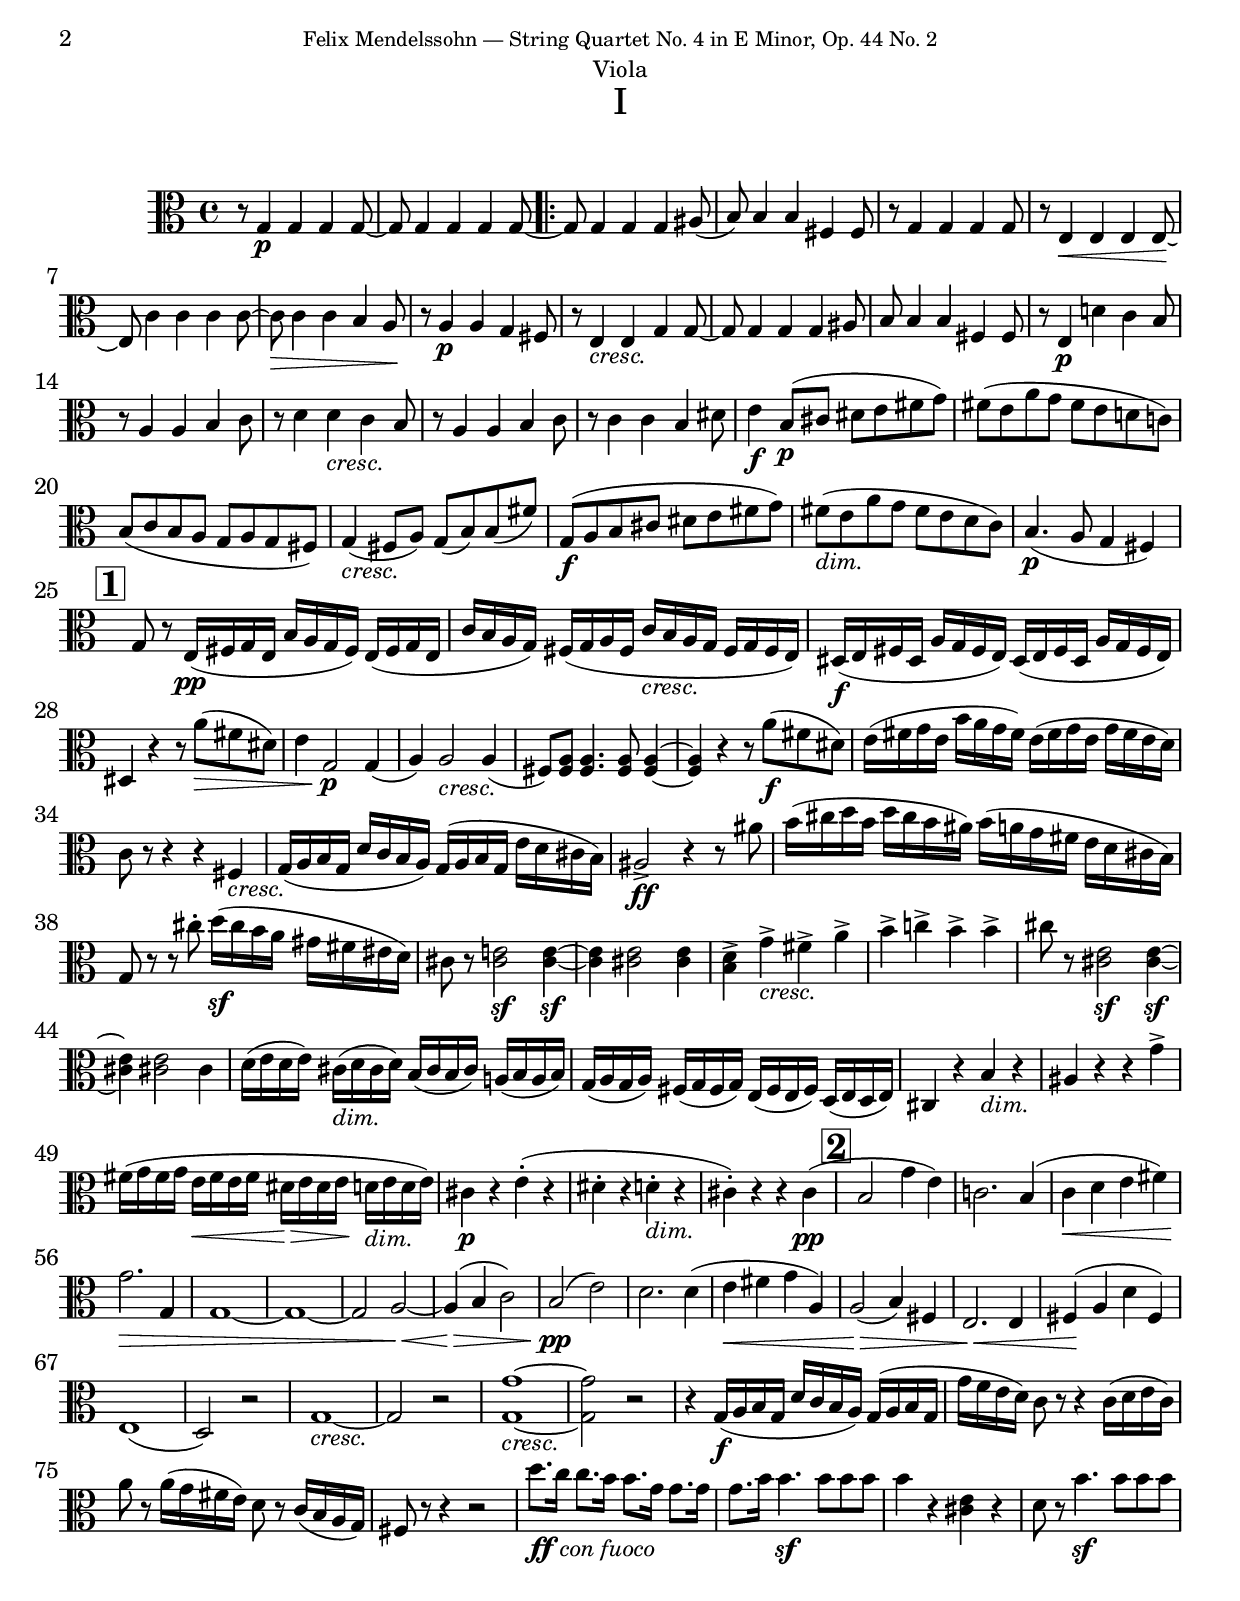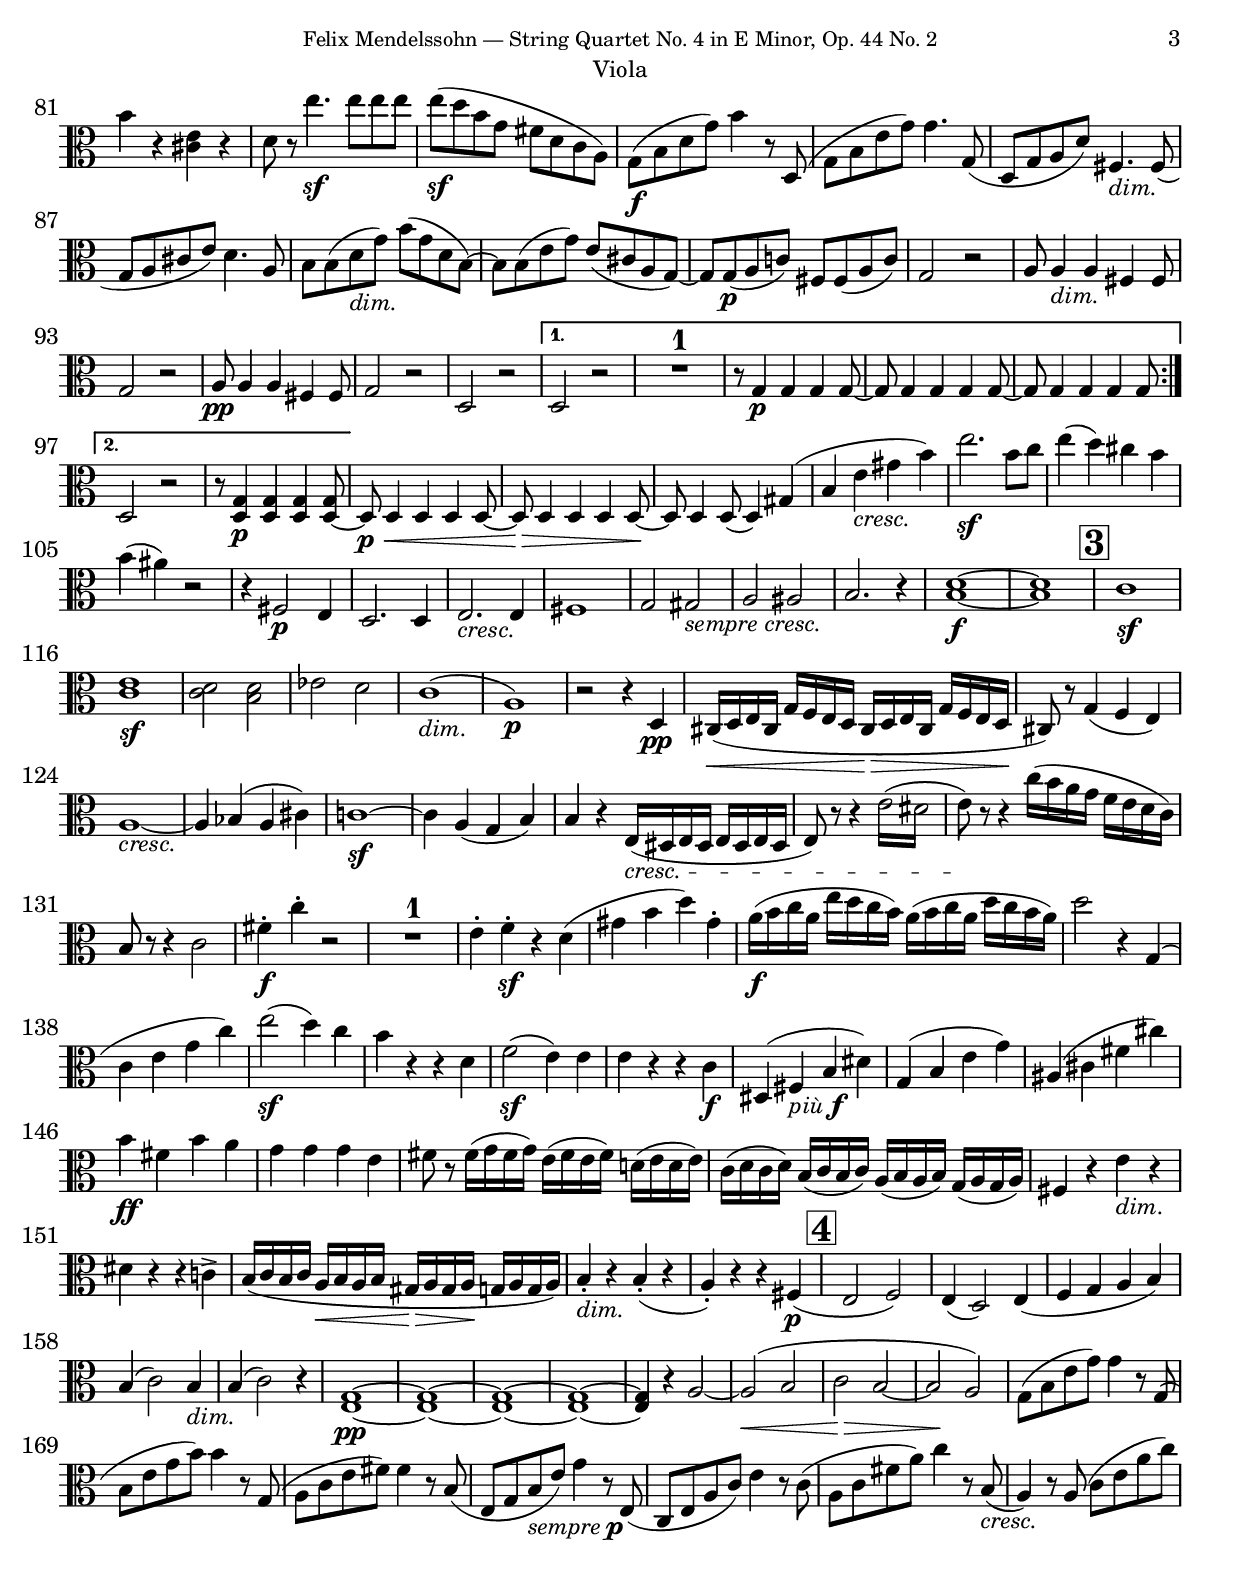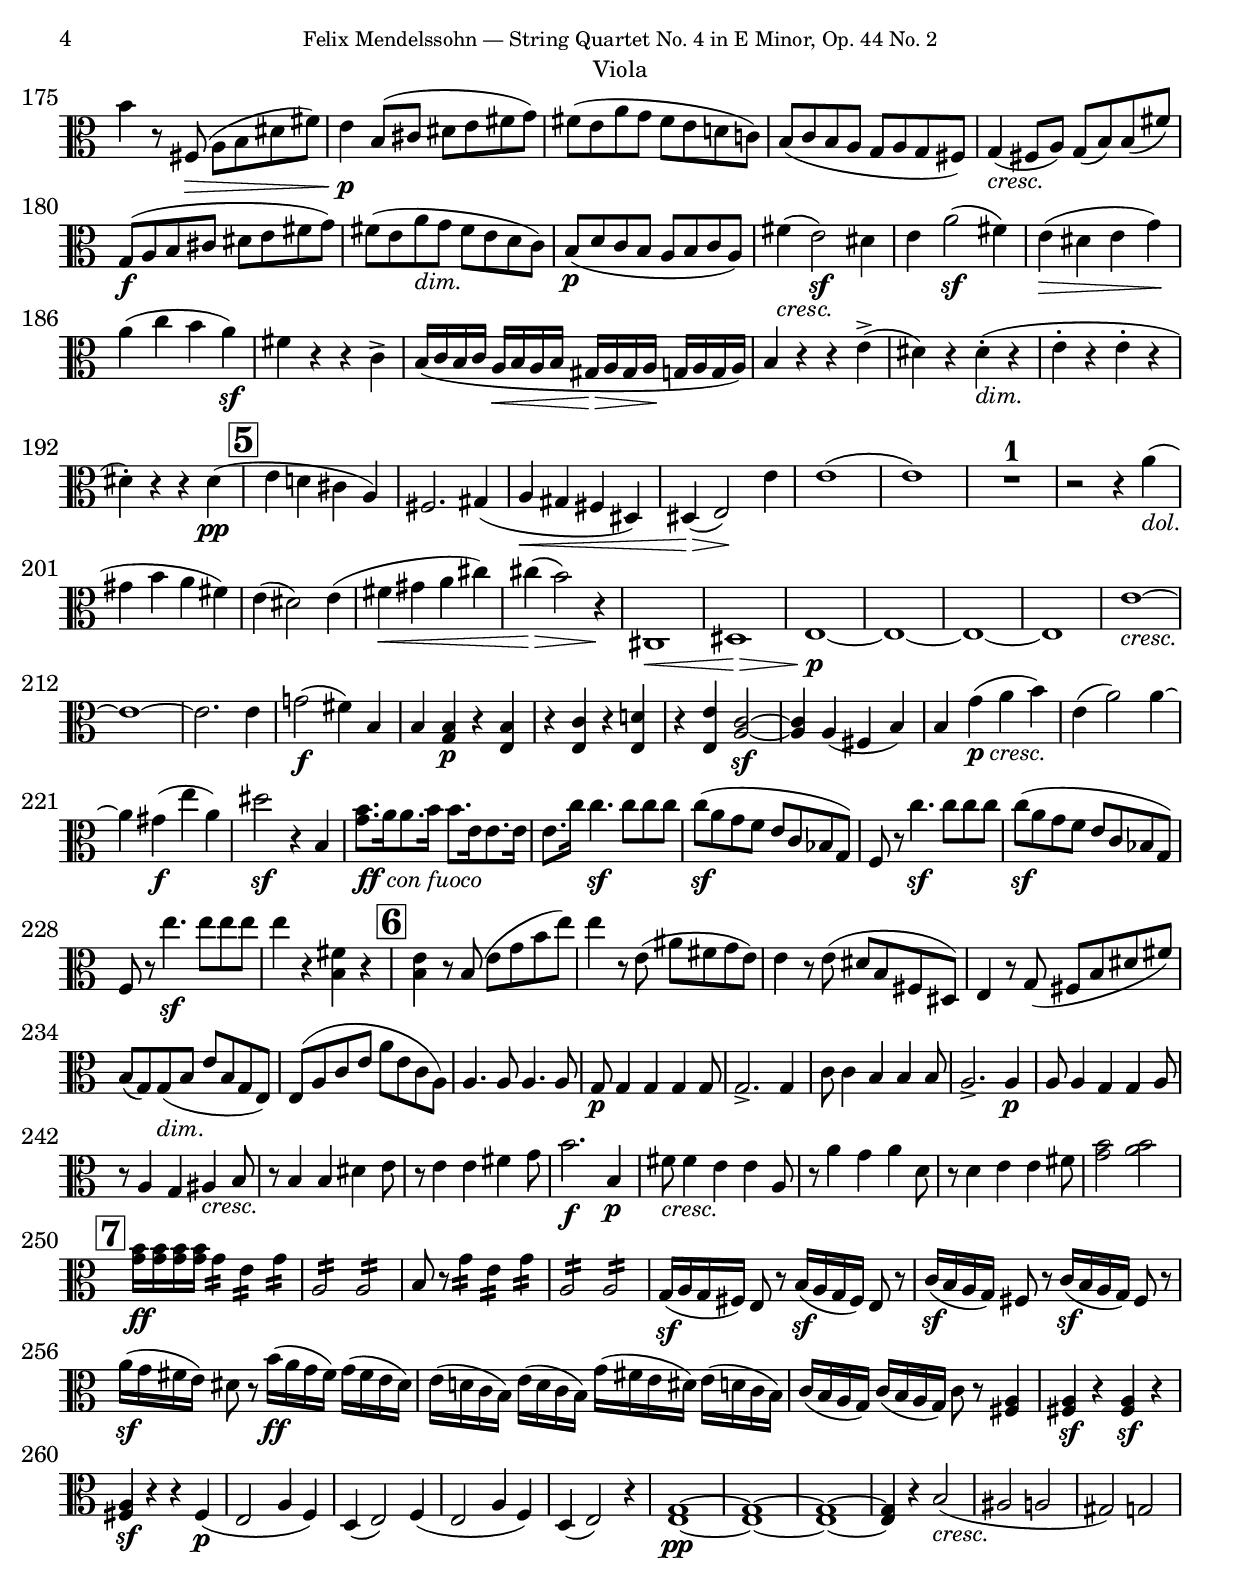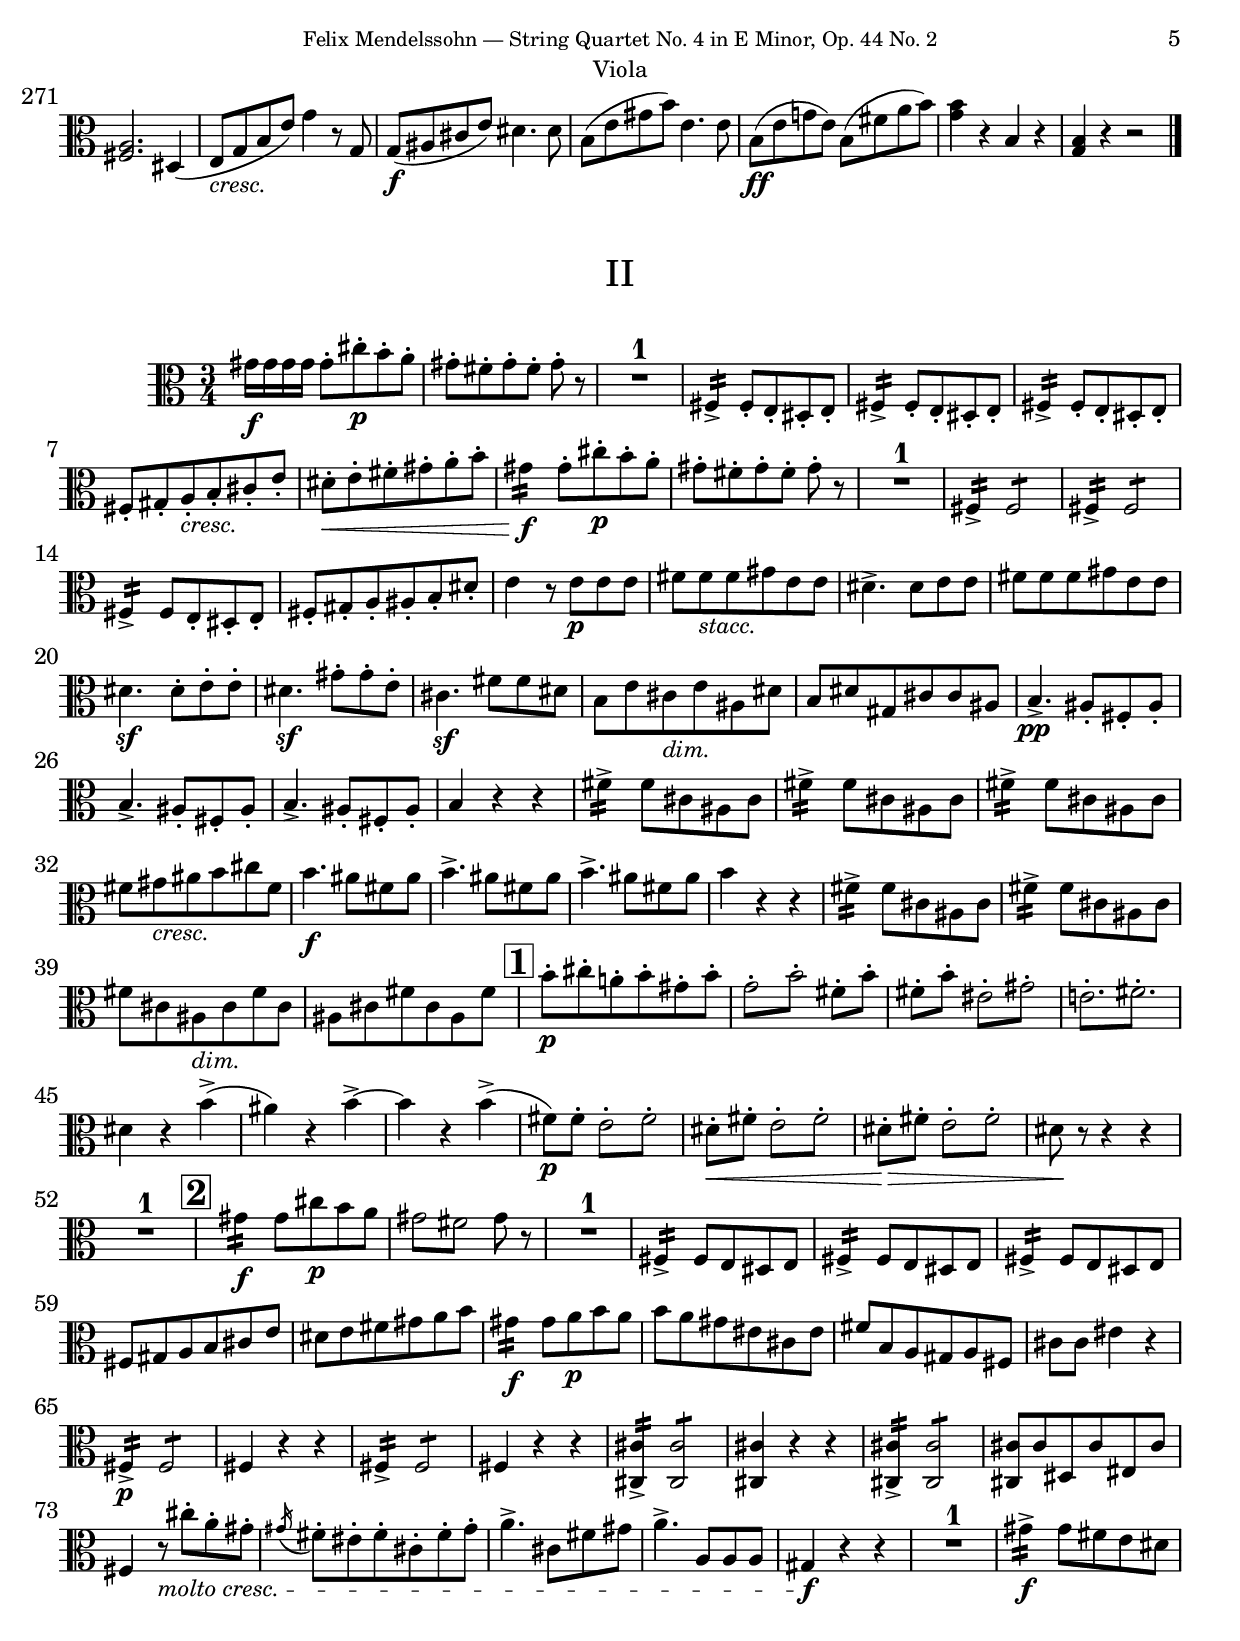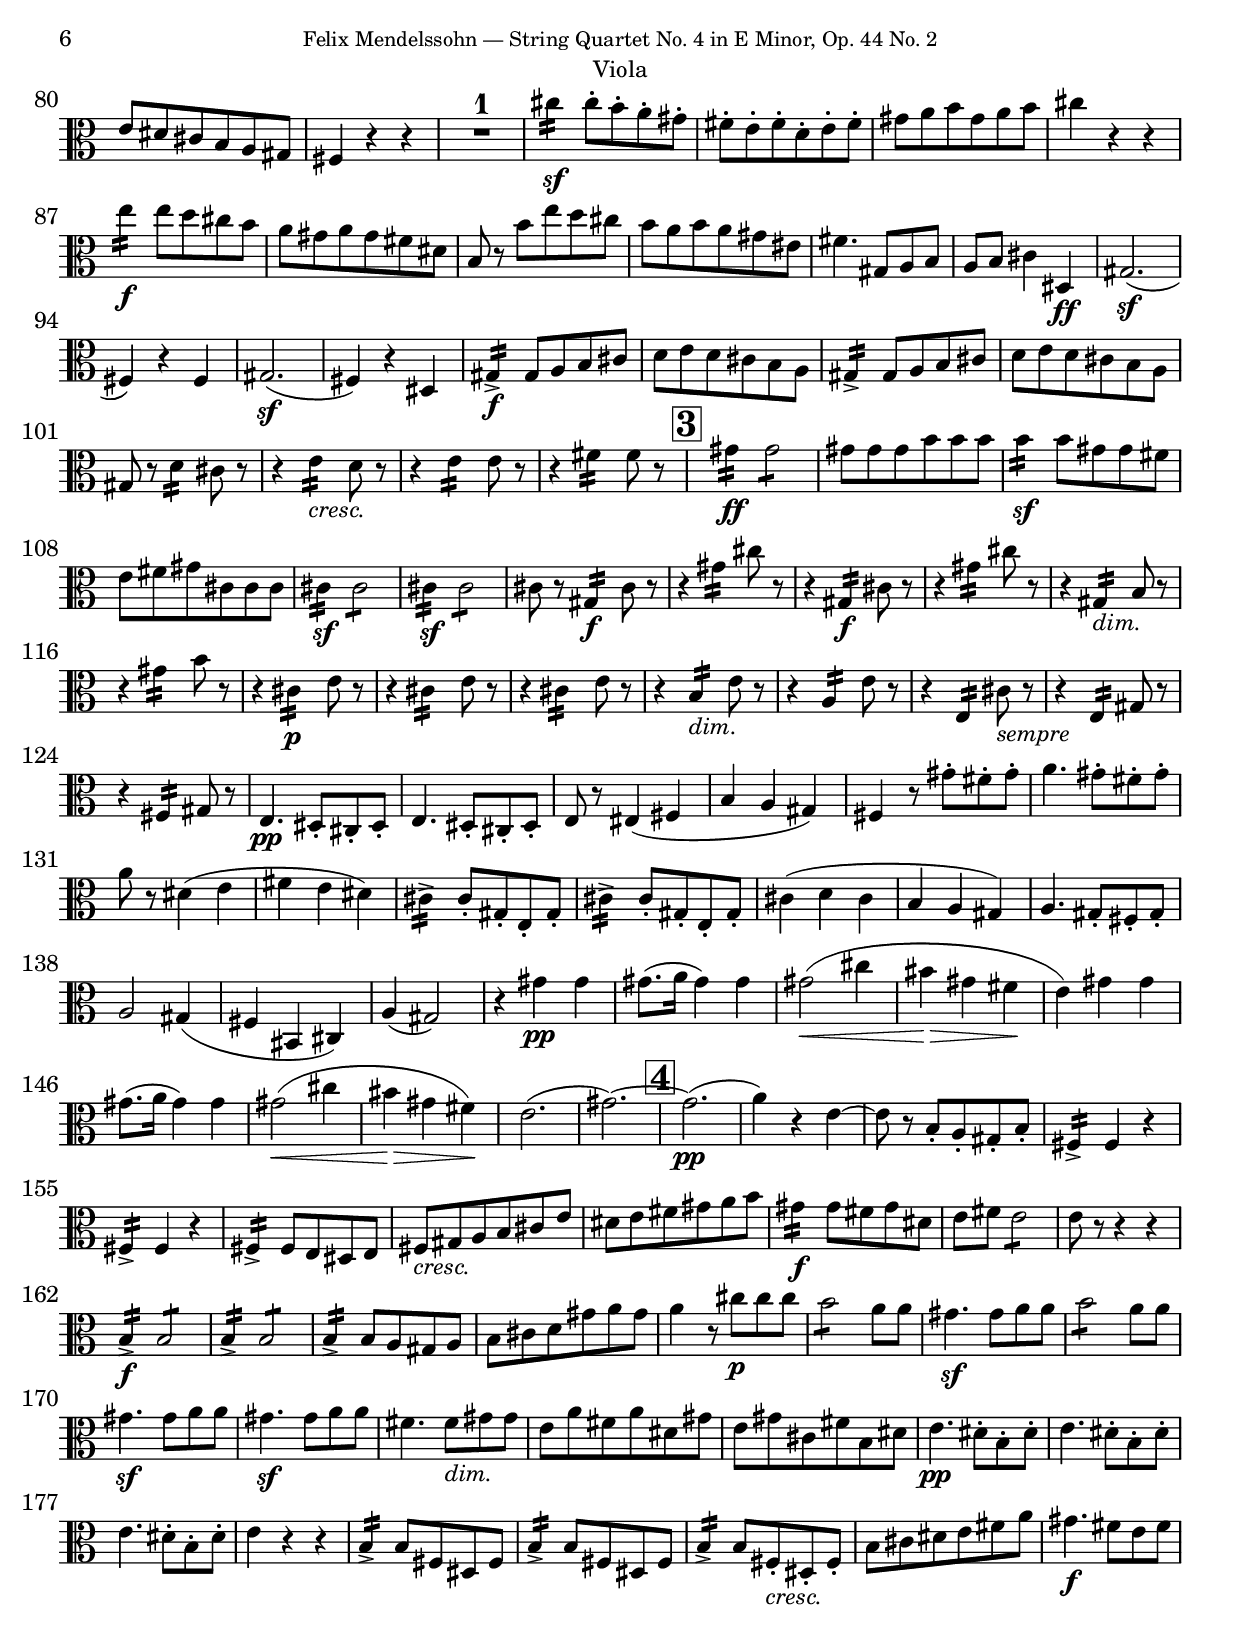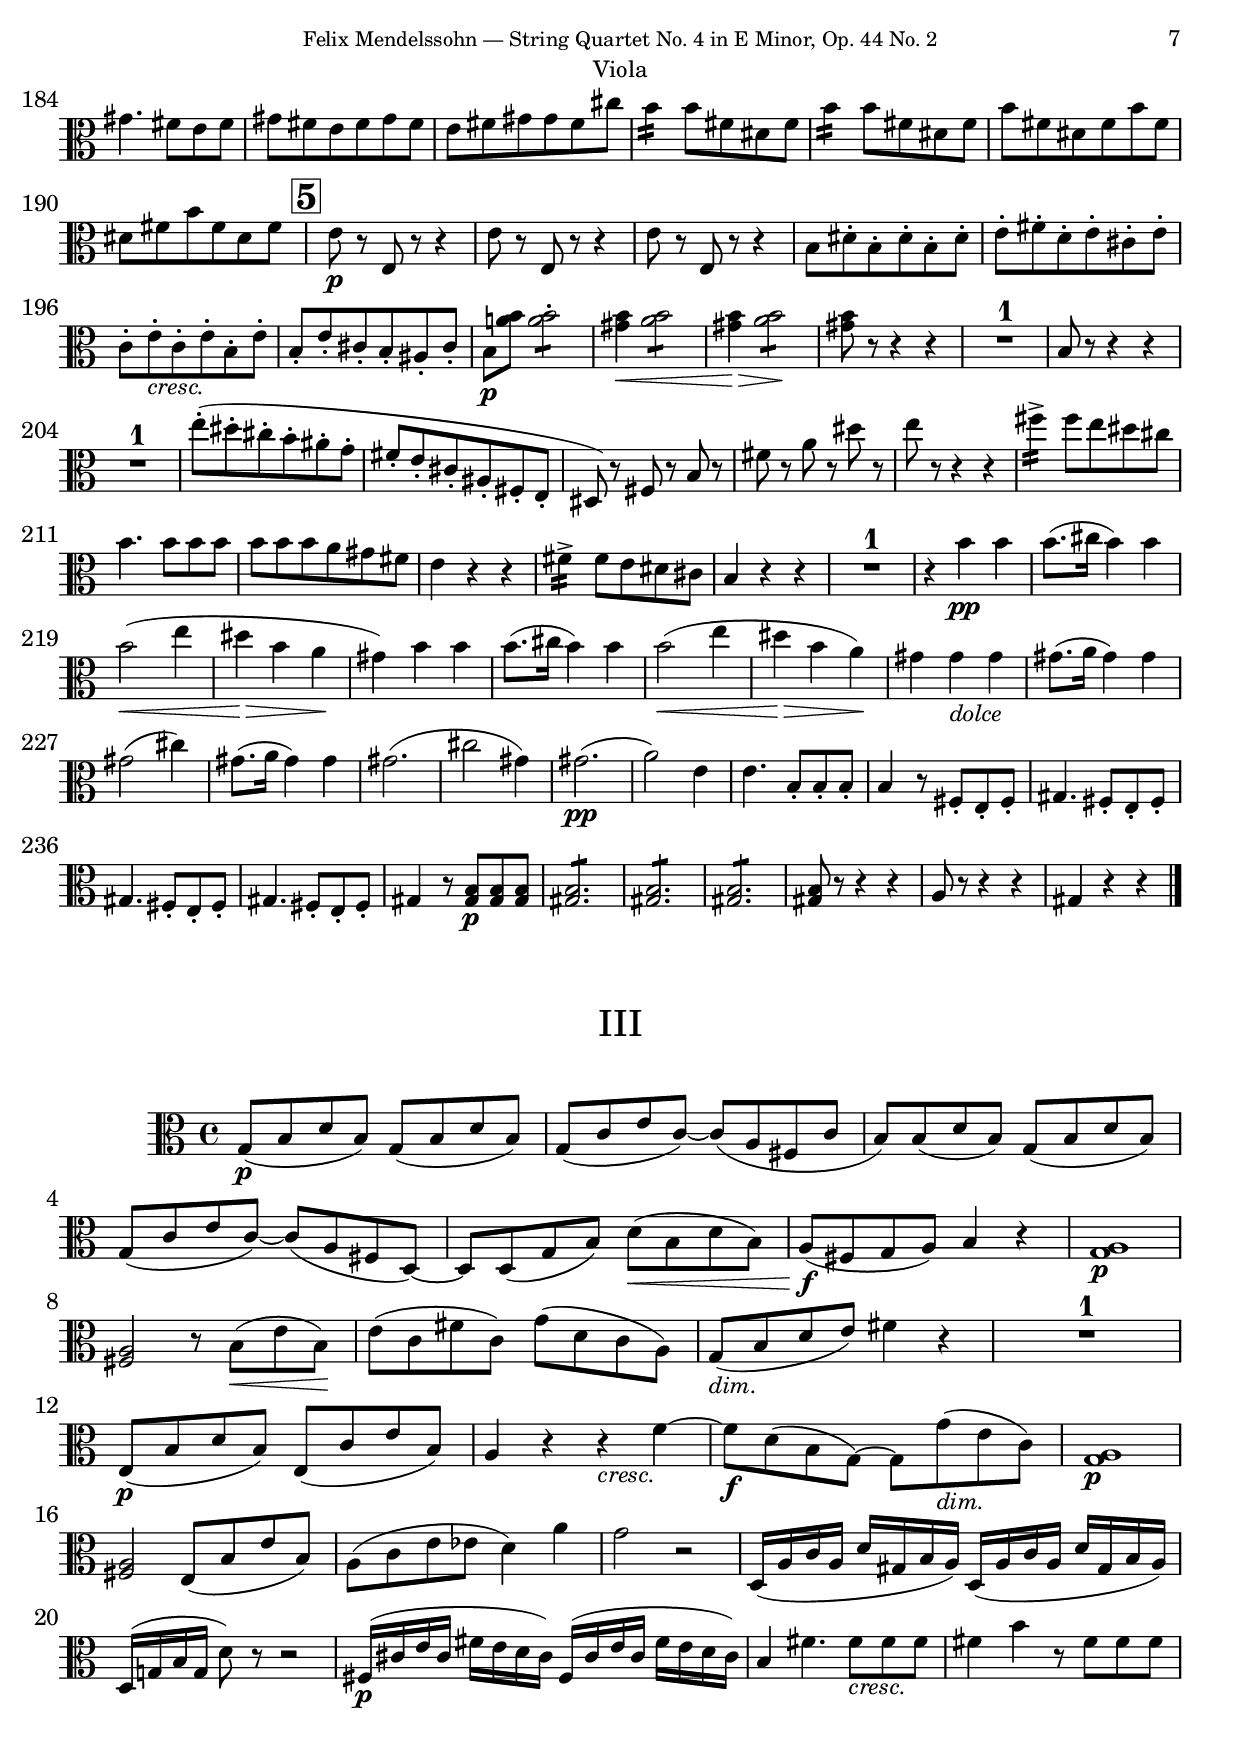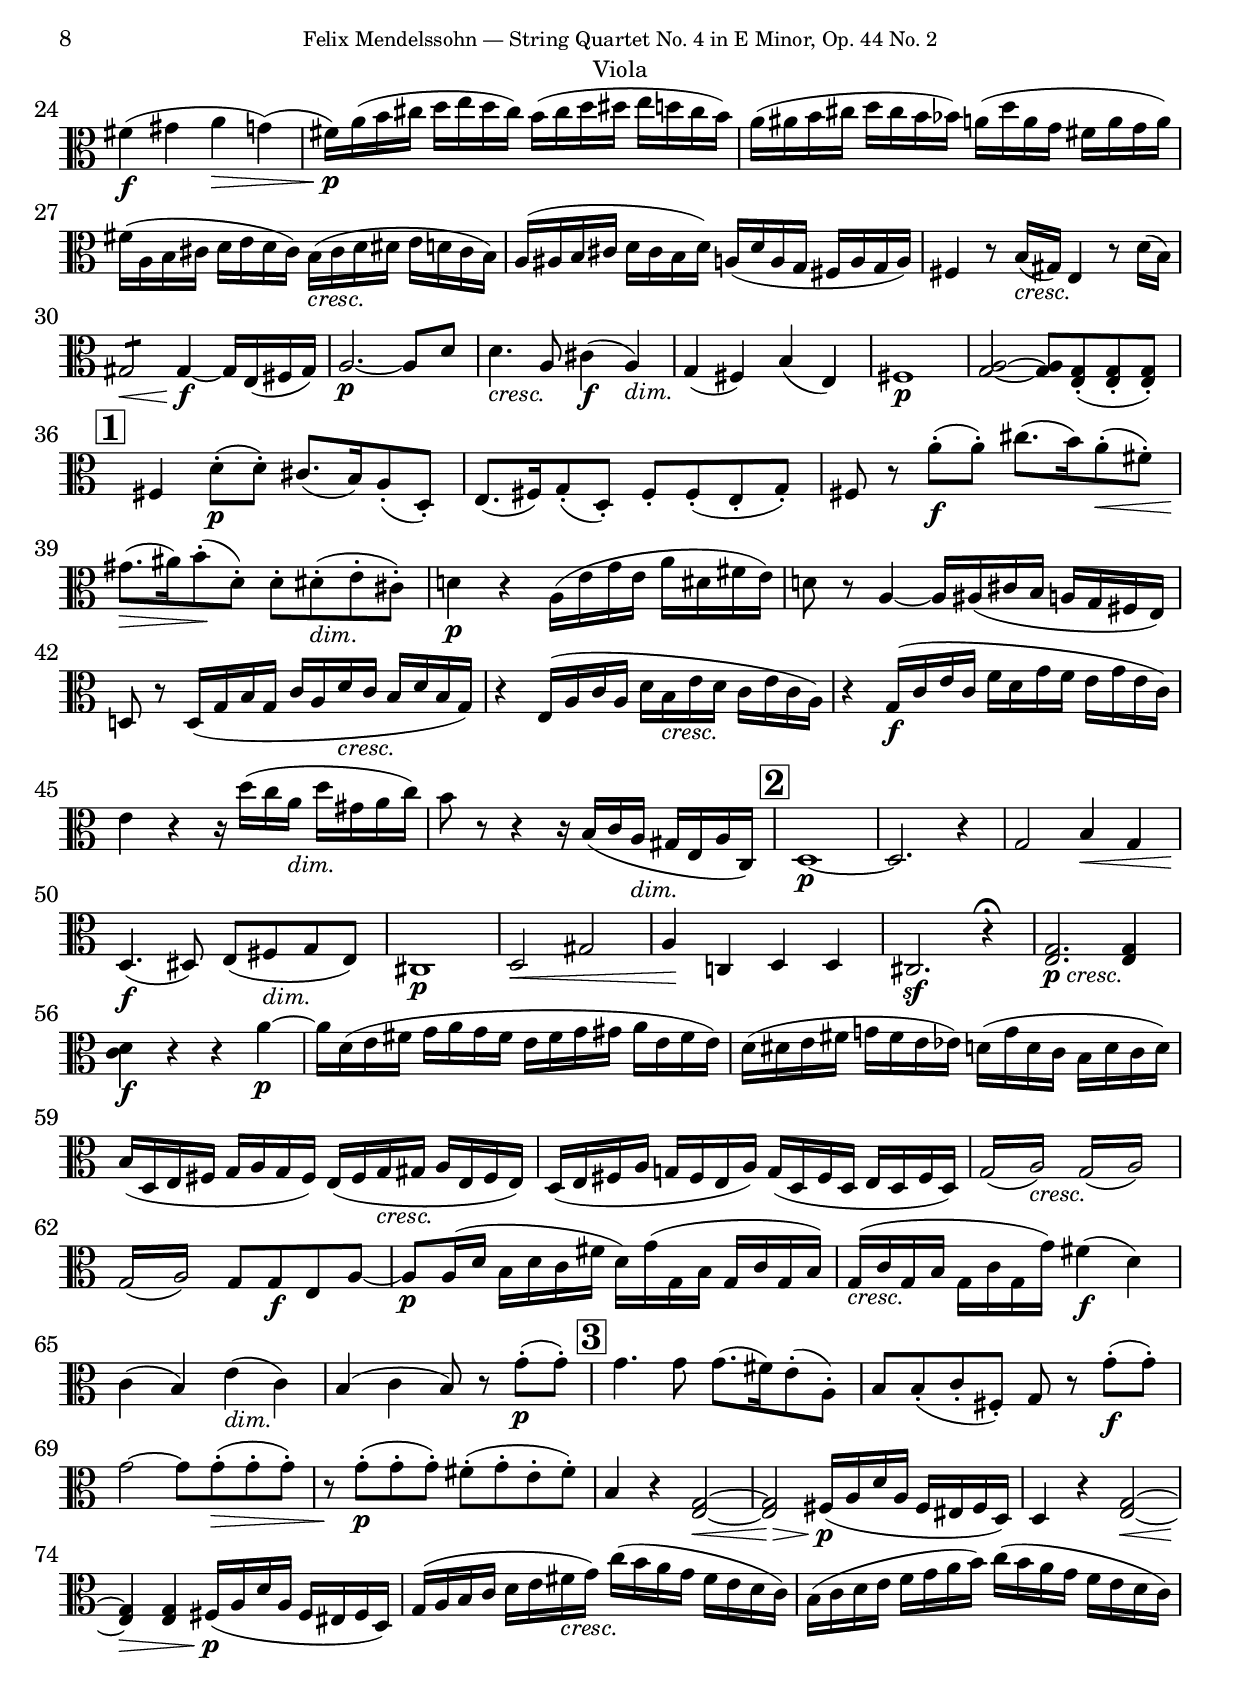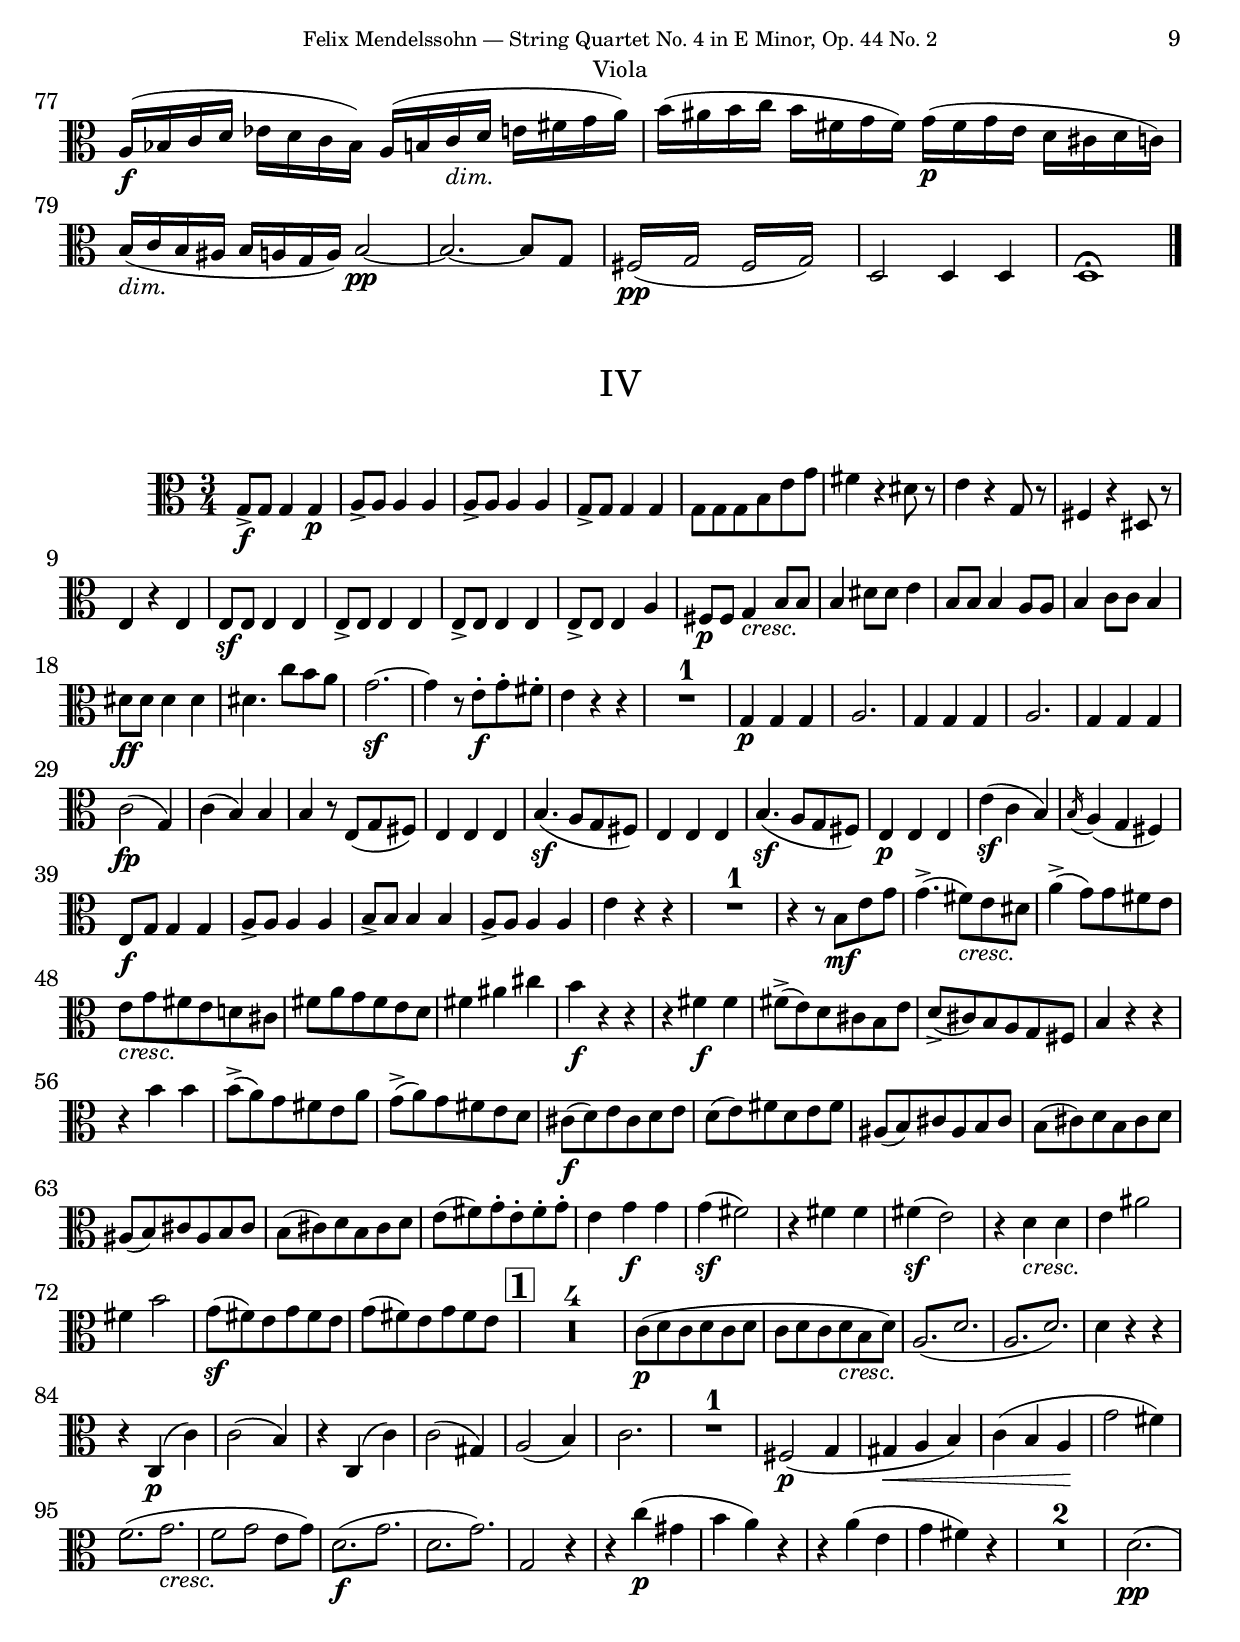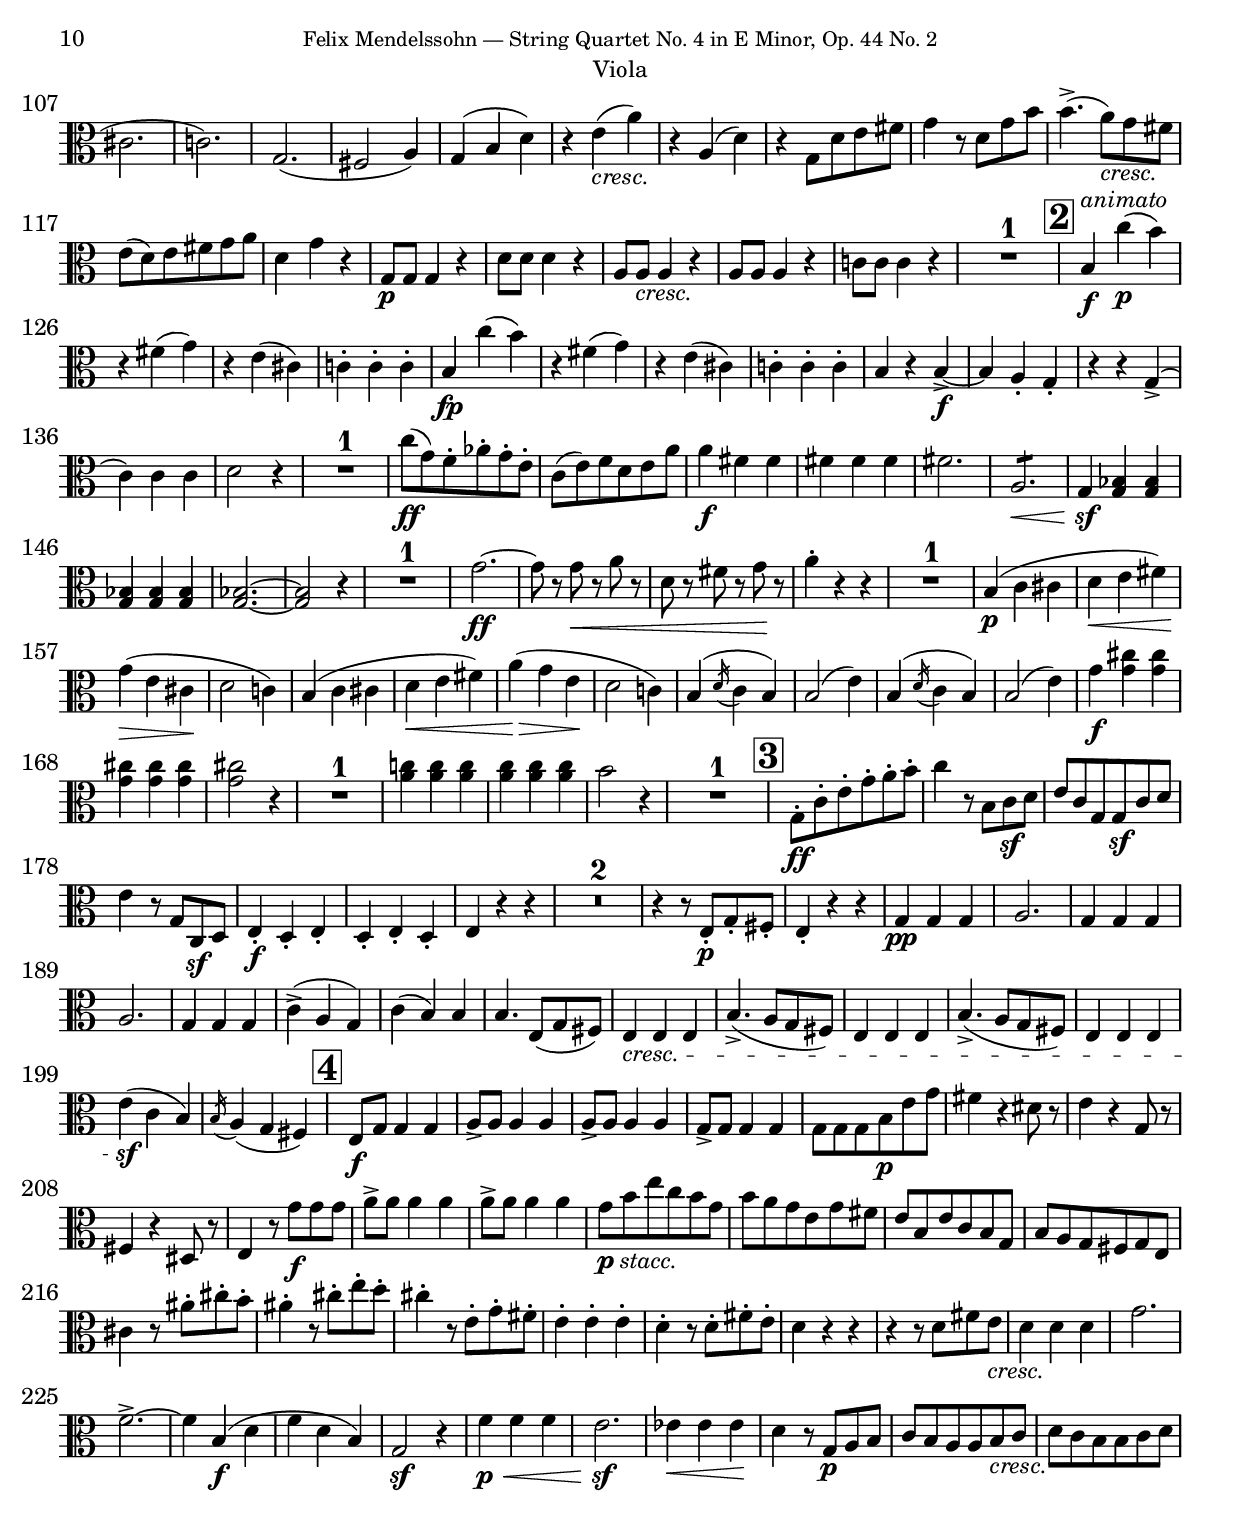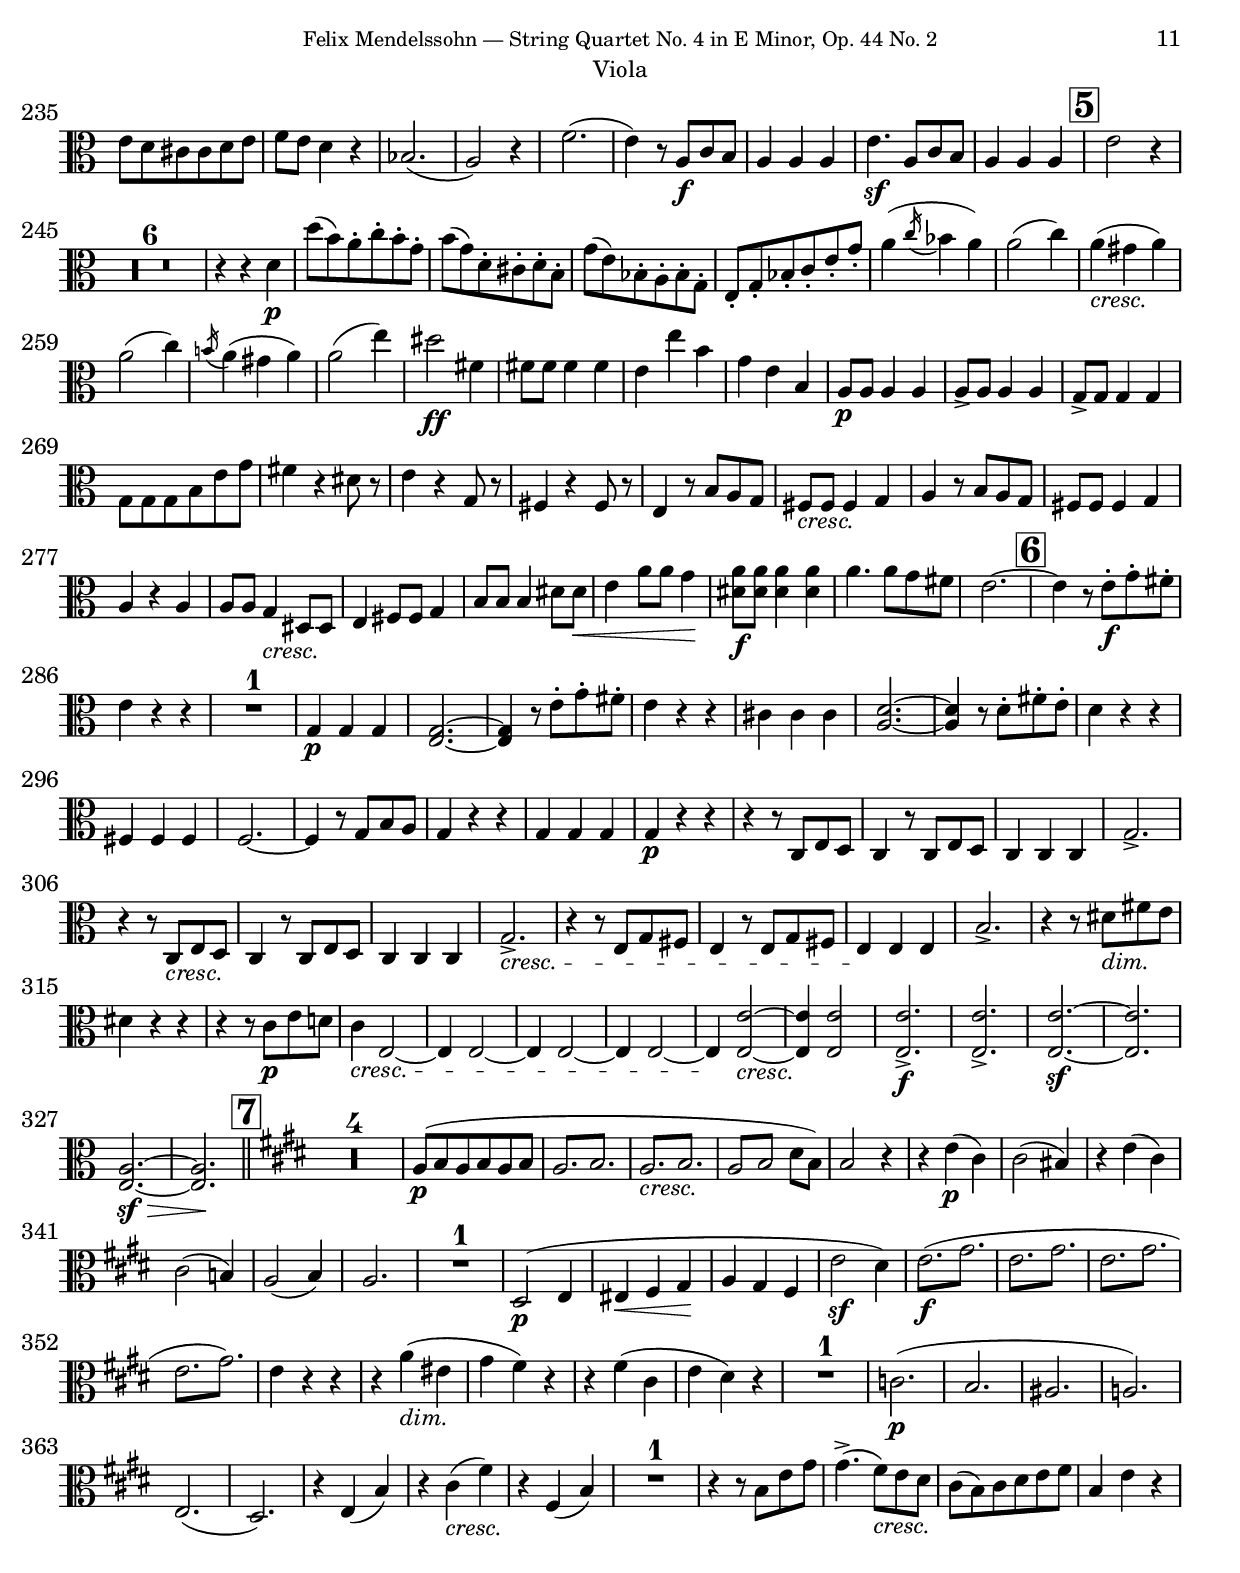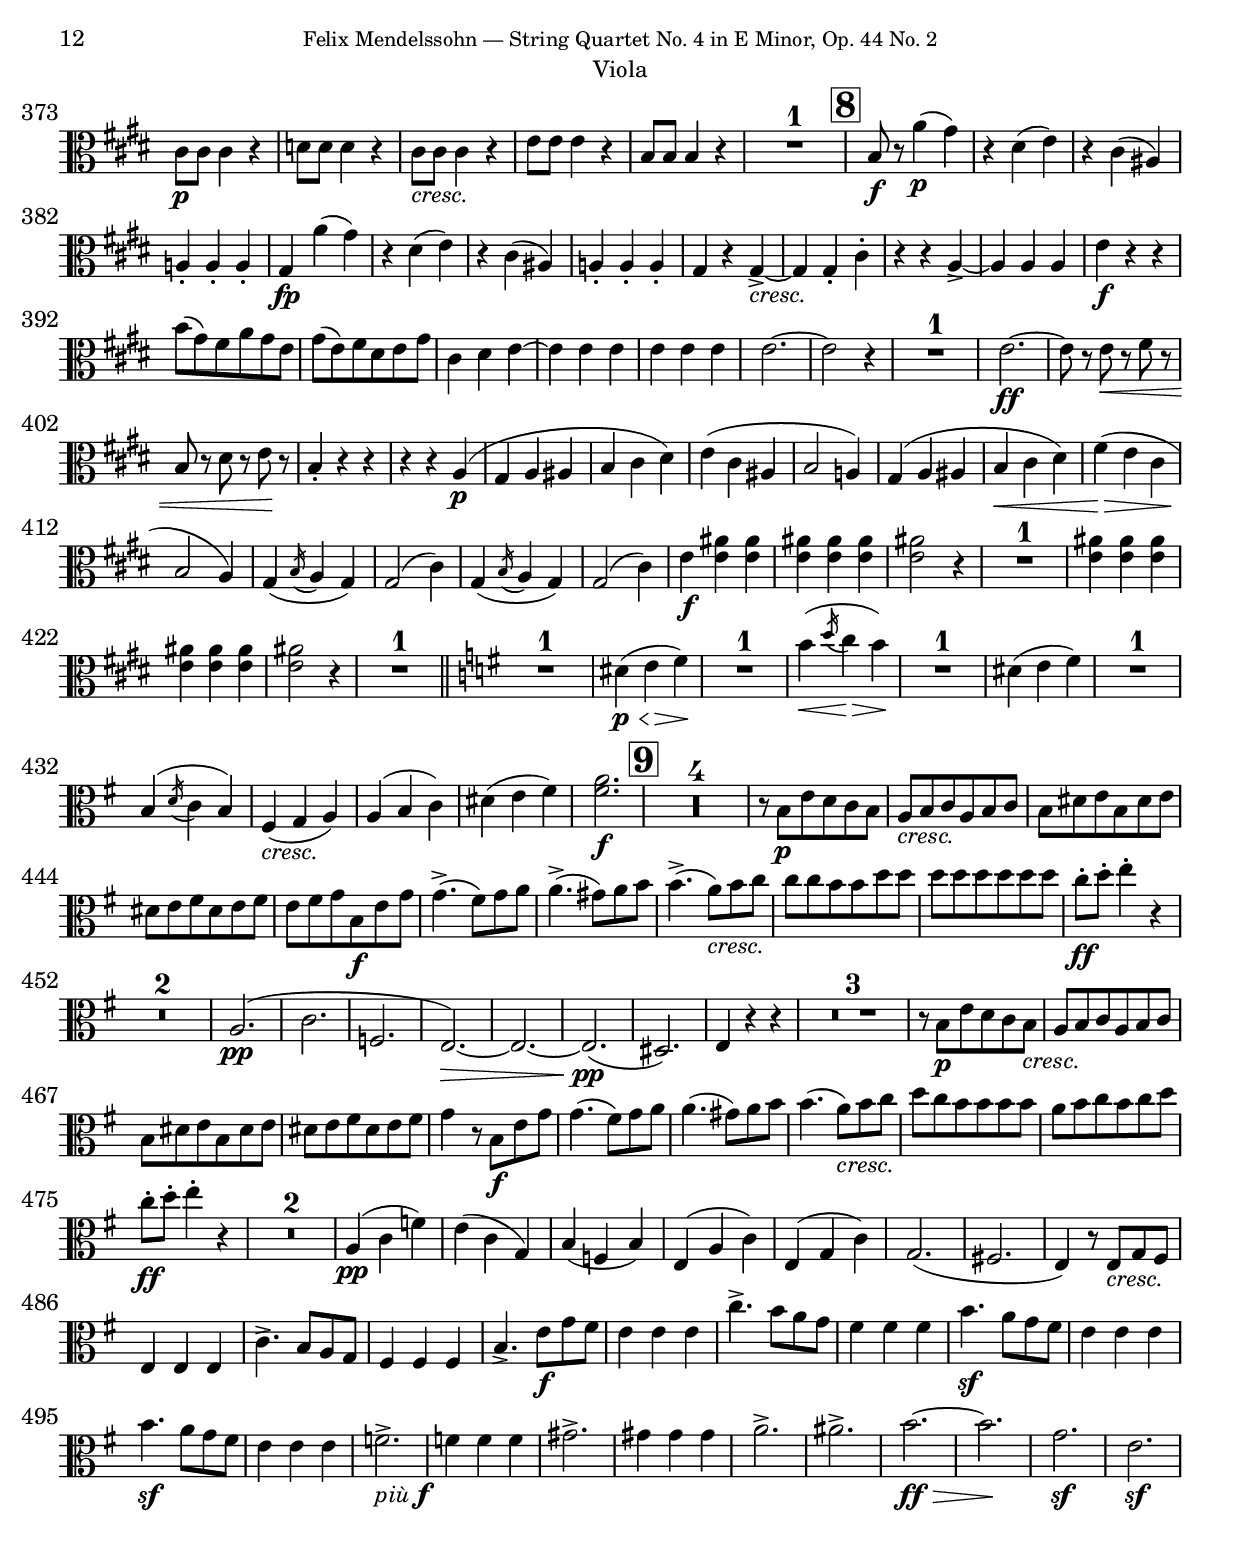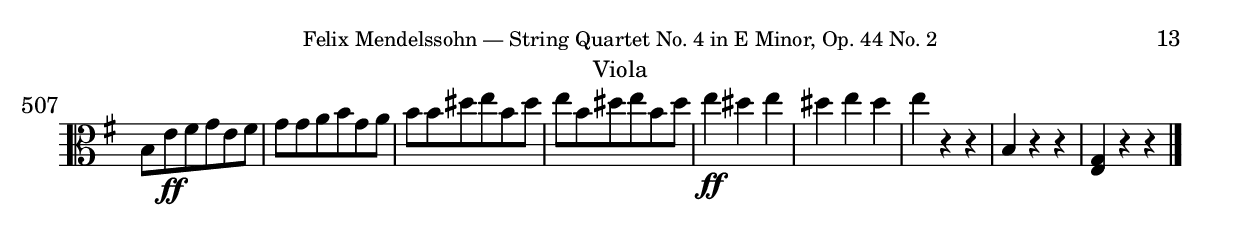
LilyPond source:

%###############################################################################
%#                                 H E A D E R                                 #
%###############################################################################
%
%  Composer           : Felix Mendelssohn (1809 - 1847)
%  work               : String Quartet No. 4 in E Minor, Op. 44 No.2
%  Source             : Leipzig : Breitkopf & Härtel, 1875. Plate M.B. 25.
%  Type of score      : Score part for viola
%  Typesetter         : Sébastien MANEN
%  date of initiation : Saturday 22 October 2022, 10:46
%
%###############################################################################
%#                          I N C L U D E   F I L E S                          #
%###############################################################################
\version "2.22.1"
\include "./00-Common/QuartetOp44n2_Header.ily"
%  work        : String Quartet No. 4 in E Minor, Op. 44 No.2
%  typesetter  : Sébastien MANEN
%  date        : Saturday 22 October 2022, 10:46
%###############################################################################
%#                          P A P E R   S E C T I O N                          #
%###############################################################################
\paper {
	ragged-last-bottom = ##t
	ragged-bottom = ##t
%	indent = 0
%	left-margin = 10 \mm
%	annotate-spacing = ##t
%	top-margin = #2
%	first-page-number = 0
%	max-systems-per-page = #1
	markup-system-spacing.basic-distance = #12
	%score-markup-spacing.basic-distance = #18
	system-system-spacing.basic-distance = #10
	bookTitleMarkup = \markup {
		\column {
			\vspace #15
			\fill-line {
				\fromproperty #'header:composer
			}
			\vspace #10
			\fill-line {
				\fromproperty #'header:title
			}
			\vspace #10
			\fill-line {
				\fromproperty #'header:subtitle
			}
		}
	}
	oddHeaderMarkup = \markup {
		\on-the-fly \not-first-page \fill-line {
			\null
			\center-column {
				\smaller \fromproperty #'header:subsubtitle
				\fromproperty #'header:instrument
				%\vspace #1
			}
			\fromproperty #'page:page-number-string
		}
	}
	evenHeaderMarkup = \markup {
		\on-the-fly \not-first-page \fill-line {
			\fromproperty #'page:page-number-string
			\center-column {
				\smaller \fromproperty #'header:subsubtitle
				\fromproperty #'header:instrument
				%\vspace #1
			}
			\null
		}
	}
	oddFooterMarkup = \markup {
		\column {
			\fill-line {
				\on-the-fly #(on-page 1) \fromproperty #'header:copyright
			}
		}
	}
}

%  work        : String Quartet No. 4 in E Minor, Op. 44 No.2
%  typesetter  : Sébastien MANEN
%  date        : Saturday 22 October 2022, 10:46
%###############################################################################
%#                           T I M E   S E C T I O N                           #
%###############################################################################
timeMvtI = {
	\time 4/4
}
timeMvtII = {
	\time 3/4
}
timeMvtIII = {
	\time 4/4
}
timeMvtIV = {
	\time 3/4
}

%  work        : String Quartet No. 4 in E Minor, Op. 44 No.2
%  typesetter  : Sébastien MANEN
%  date        : Saturday 22 October 2022, 10:46
%###############################################################################
%#                         L A Y O U T   S E C T I O N                         #
%###############################################################################
#(set-global-staff-size 20)
%#(ly:set-option 'debug-skylines #t)
\layout {
	#(layout-set-staff-size 20)
	\set Score.alternativeNumberingStyle = #'numbers
%	\set Score.doubleRepeatType = #":|.|:"
	\set Score.markFormatter = #format-mark-box-numbers
	\context {
		\Voice
		\override TupletBracket #'bracket-visibility = ##f
		\override Hairpin.to-barline = ##f
		\override TrillSpanner.bound-details.right.padding = #1
		\override Fingering.avoid-slur = #'around
		\override Arpeggio.padding = #0.25
		\override Script.staff-padding = #'()
		\override Hairpin.height = #0.55
		\override Beam.breakable = ##t
	}
	\context {
		\Staff
		\consists #Measure_counter_engraver
		\override TupletBracket.staff-padding = ##f
		\override Fingering.staff-padding = #'()
		%\override Script.staff-padding = ##f
		\override MultiMeasureRest.space-increment = 1
	}
	\context {
		\Score
		\override RehearsalMark #'font-size = #4
		\override RehearsalMark.extra-spacing-width = #'(-0.3 . 0.3) %0.7
		\override RehearsalMark.outside-staff-priority = ##f
		\override RehearsalMark.extra-spacing-height = #'(-inf.0 . +inf.0)
		\override DynamicTextSpanner.font-size = #0
		\override BarNumber #'font-size = #0.1
		\override MeasureCounter.outside-staff-priority = #390
		\override FootnoteItem #'annotation-line = ##f
	}
}
layoutPart = \layout {
	\compressMMRests
	\compressEmptyMeasures
	\set Voice.restNumberThreshold = #0
}

%  work        : String Quartet No. 4 in E Minor, Op. 44 No.2
%  typesetter  : Sébastien MANEN
%  date        : Saturday 22 October 2022, 10:46
%###############################################################################
%#                      S H O R T C U T S   S E C T I O N                      #
%###############################################################################
arco=^\markup {\italic arco}
crescmarkup=^\markup {\italic cresc.}
dimmarkup=^\markup {\italic dim.}
dol=^\markup {\italic dol.}
fcresc = \markup {\dynamic f \italic {cresc.}}
ffconfuoco = \markup {\dynamic ff \italic {con fuoco}}
pcresc = \markup { \dynamic p \italic cresc.}
pizz=^\markup {\italic pizz.}
piuf=^\markup {\italic {più} \dynamic f}
ptranquillo = \markup { \dynamic p \italic tranquillo.}
semprecresc=^\markup {\italic {sempre cresc.}}
semprep = \markup { \italic sempre \dynamic p }
dolce=^\markup {\italic {dolce}}
pstacc = \markup { \dynamic p \italic stacc.}
pstaccato = \markup { \dynamic p \italic staccato}
sempre=^\markup {\italic sempre}
sempredim=^\markup {\italic {sempre dim.}}
stacc=^\markup {\italic stacc.}
pespress = \markup { \dynamic p \italic espress.}
espress=^\markup {\italic {espress}}
sfcresc= \markup {\dynamic sf \italic {cresc.}}
fpanimato= \markup {\dynamic fp \italic {animato}}
pleggiero = \markup { \dynamic p \italic leggiero}
sfmarkup = \markup {\dynamic sf}
confuoco=^\markup {\italic {con fuoco}}
animato=^\markup {\italic animato}
crescpocoapoco=^\markup {\italic {cresc. poco a poco}}



moltocresc = #(make-music 'CrescendoEvent
             'span-direction START
             'span-type 'text
             'span-text "molto cresc.")


%\include "./00-Common/QuartetOp44n2_Format_Part03_Viola.ly"
%  work        : String Quartet No. 4 in E Minor, Op. 44 No.2
%  typesetter  : Sébastien MANEN
%  date        : Saturday 22 October 2022, 10:46
%###############################################################################
%#                       T E M P I  C O N D U C T O R S                        #
%###############################################################################
tempiMvtI = {
	\tempo "Allegro assai appasionato"
}
tempiMvtII = {
	\tempo "Scherzo"
}
tempiMvtIII = {
	\tempo "Andante"
}
tempiMvtIV = {
	\tempo "Presto agitato"
}
%###############################################################################
%#                            T E M P I   P A R T S                            #
%###############################################################################
tempiPartMvtI = {

}
tempiPartMvtII = {

}
tempiPartMvtIII = {

}
tempiPartMvtIV = {

}

%  work        : String Quartet No. 4 in E Minor, Op. 44 No.2
%  typesetter  : Sébastien MANEN
%  date        : Saturday 22 October 2022, 10:46
%###############################################################################
%#                          M U S I C   S E C T I O N                          #
%###############################################################################
musicViolaMvtI = \relative c {
	\clef alto
	\override TupletBracket #'bracket-visibility = ##f
% mesures 1 à 5
	r8 g'4\p g g g8~
	g g4 g g g8~ 
	\repeat volta 2 {
		g g4 g g ais8(
		b) b4 b fis fis8
		r8 g4 g g g8
% mesures 6 à 10
		r8 e4\< e e e8~\!
		e c'4 c c c8~
		c\> c4 c b a8\!
		r8 a4\p a g fis8
		r e4_\crescmarkup e g g8~
% mesures 11 à 15
		g g4 g g ais8
		b b4 b fis fis8
		r e4\p d'! c b8
		r a4 a b c8
		r d4 d_\crescmarkup c b8
% mesures 16 à 20
		r a4 a b c8
		r c4 c b dis8
		e4\f b8\p( cis dis e fis g)
		fis( e a g fis e d! c!)
		b( c b a g a g fis)
% mesures 21 à 25
		g4(_\crescmarkup fis8 a) g( b) b( fis')
		g,\f( a b cis dis e fis g)
		fis(_\dimmarkup e a g fis e d c)
		b4.(\p a8 g4 fis) \mark \default
		g8 r e16\pp( fis g e b' a g fis) e( fis g e
% mesures 26 à 30
		c' b a g) fis( g a fis c'_\crescmarkup b a g fis g fis e)
		dis(\f e fis dis a' g fis e) dis( e fis dis a' g fis e)
		dis4 r r8 a''(\> fis dis)
		e4 g,2\p g4(
		a) a2_\crescmarkup a4(
% mesures 31 à 35
		fis8) <fis a> <fis a>4. <fis a>8 <fis a>4~
		<fis a> r r8 a'(\f fis dis)
		e16( fis g e b' a g fis) e( fis g e g fis e d)
		c8 r r4 r fis,_\crescmarkup
		g16( a b g d' c b a) g( a b g e' d cis b)
% mesures 36 à 40
		ais2->\ff r4 r8 ais'8
		b16( cis d b d cis b ais) b( a g fis e d cis b)
		g8 r r cis'-. d16\sf( cis b a gis fis eis d)
		cis8 r <cis e!>2\sf <cis e>4\sf~
		<cis e> <cis e>2 <cis e>4
% mesures 41 à 45
		<b d>-> g'->_\crescmarkup fis-> a->
		b-> c!-> b-> b->
		cis8 r <cis, e>2\sf <cis e>4\sf~
		<cis e> <cis e>2 cis4
		d16( e d e) cis(_\dimmarkup d cis d) b( cis b cis) a!( b a b)
% mesures 46 à 50
		g( a g a) fis( g fis g) e( fis e fis) d( e d e)
		cis4 r b'_\dimmarkup r
		ais r r g'->
		fis16( g fis g e\< fis e fis dis\> e dis e\! d_\dimmarkup e d e)
		cis4\p r e(-. r
% mesures 51 à 55
		dis-. r d-._\dimmarkup r
		cis-.) r r cis\pp( \mark \default
		b2 g'4 e)
		c!2. b4(
		c\< d e fis)
% mesures 56 à 60
		g2.\> g,4
		g1~
		g~
		g2 a2\<~
		a4(\> b c2)
% mesures 61 à 65
		b2(\pp e)
		d2. d4(
		e\< fis g a,)
		a2\>( b4) fis
		e2.\< e4
% mesures 66 à 70
		fis\!( a d fis,)
		e1(
		d2) r
		g1_\crescmarkup~
		g2 r
% mesures 71 à 75
		<g g'>1~_\crescmarkup
		<g g'>2 r
		r4 g16\f( a b g d' c b a) g( a b g
		g' f e d) c8 r r4 c16( d e c)
		a'8 r a16( g fis e) d8 r c16( b a g)
% mesures 76 à 80
		fis8 r r4 r2
		d''8._\ffconfuoco c16 c8. b16 b8. g16 g8. g16
		g8. b16 b4.\sf b8 b b
		b4 r <cis, e> r
		d8 r b'4.\sf b8 b b
% mesures 81 à 85
		b4 r <cis, e> r
		d8 r e'4.\sf e8 e e
		e\sf( d b g fis d c a)
		g\f( b d g) b4 r8 d,,(
		g b e g) g4. g,8(
% mesures 86 à 90
		d g a d) fis,4._\dimmarkup fis8(
		g a cis e) d4. a8
		b b( d_\dimmarkup g) b( g d b)~
		b b( e g) e( cis a g)~
		g g(\p a c!) fis, fis( a c)
% mesures 91 à 95
		g2 r
		a8 a4_\dimmarkup a fis fis8
		g2 r
		a8\pp a4 a fis fis8
		g2 r
% mesures 96 à 100
		d2 r
	}
	\alternative {
		{
			d r
			R1*1
			r8 g4\p g g g8~
			g g4 g g g8~
% mesures 101 à 105
			g g4 g g g8
		}{
			d2 r
			r8 <d g>4\p <d g> <d g> <d g>8~
		}
	}
	d\p\< d4 d d d8~
	d\> d4 d d d8~\!
% mesures 106 à 110
	d d4 d8( d4) gis(
	b e_\crescmarkup gis b)
	e2.\sf b8 c
	e4( d) cis b
	b( ais) r2
% mesures 111 à 115
	r4 fis,2\p e4
	d2. d4
	e2._\crescmarkup e4
	fis1
	g2 gis_\semprecresc
% mesures 116 à 120
	a ais
	b2. r4
	<b d>1~\f
	<b d> \mark \default
	c1\sf
% mesures 121 à 125
	<c e>\sf
	<c d>2 <b d>
	ees d
	c1_\dimmarkup(
	a)\p
% mesures 126 à 130
	r2 r4 d,\pp
	cis16(\< d e cis g' f e d cis\> d e cis g' f e d\!
	cis8) r g'4( f e)
	a1_\crescmarkup~
	a4 bes( a cis)
% mesures 131 à 135
	c!1\sf~
	c4 a( g b)
	b r e,16_\cresc( dis e dis e dis e dis
	e8) r r4 \repeat tremolo 4 {e'16( dis}
	e8)\! r r4 c'16( b a g f e d c)
% mesures 136 à 140
	b8 r r4 c2
	fis!4-.\f c'-. r2
	R1*1
	e,4-. f-.\sf r d(
	gis b d) gis,-.
% mesures 141 à 145
	a16(\f b c a e' d c b) a( b c a d c b a)
	d2 r4 g,,(
	c e g c)
	e2(\sf d4) c
	b r r d,
% mesures 146 à 150
	f2(\sf e4) e
	e r r c\f
	dis,( fis_\piuf b dis)
	g,( b e g)
	ais,( cis fis cis')
% mesures 151 à 155
	b\ff fis b a
	g g g e
	fis8 r fis16( g fis g) e( fis e fis) d!( e d e)
	c( d c d) b( c b c) a( b a b) g( a g a)
	fis4 r e'_\dimmarkup r
% mesures 156 à 160
	dis r r c!->
	b16( c b c a\< b a b gis\> a gis a\! g a g a)
	b4-._\dimmarkup r b-.( r
	a-.) r r fis\p( \mark \default
	e2 f)
% mesures 161 à 165
	e4( d2) e4(
	f g a b)
	b( c2) b4_\dimmarkup
	b( c2) r4
	<e, g>1\pp~
% mesures 166 à 170
	<e g>~
	<e g>~
	<e g>~
	<e g>4 r a2~
	a(\< b
% mesures 171 à 175
	c\> b~
	b\! a)
	g8( b e g) g4 r8 g,(
	b e g b) b4 r8 g,(
	a c e fis) fis4 r8 b,(
% mesures 176 à 180
	e, g b_\semprep e) g4 r8 e,(
	c e a c) e4 r8 c(
	a c fis a) c4 r8 b,(_\crescmarkup
	a4) r8 a( c e a c)
	b4 r8 fis,(\> a b dis fis)
% mesures 181 à 185
	e4\p b8( cis dis e fis g)
	fis( e a g fis e d! c!)
	b( c b a g a g fis)
	g4_\crescmarkup( fis8 a) g( b) b( fis')
	g,8(\f a b cis dis e fis g)
% mesures 186 à 190
	fis( e a_\dimmarkup g fis e d c)
	b(\p d c b a b c a)
	fis'4_\crescmarkup( e2\sf) dis4
	e a2(\sf fis4)
	e4(\> dis e g)\!
% mesures 191 à 195
	a( c b a)\sf
	fis r r c->
	b16( c b c a\< b a b gis\> a gis a\! g a g a)
	b4 r r e->(
	dis) r dis-.(_\dimmarkup r
% mesures 196 à 200
	e-. r e-. r
	dis-.) r r dis(\pp \mark \default
	e d! cis a)
	fis2. gis4(
	a\< gis fis dis)
% mesures 201 à 205
	dis(\> e2)\! e'4
	e1(
	e)
	R1*1
	r2 r4 a(_\dol
% mesures 206 à 210
	gis b a fis)
	e( dis2) e4(
	fis\< gis a cis)
	cis\>( b2) r4\!
	cis,,1\<
% mesures 211 à 215
	dis\>
	e\p~
	e~
	e~
	e
% mesures 216 à 220
	e'~_\crescmarkup
	e~
	e2. e4
	g!2\f( fis4) b,
	b <g b>\p r <e b'>
% mesures 221 à 225
	r <e c'> r <e d'!>
	r <e e'> <a c>2\sf~
	<a c>4 a( fis b)
	b g'_\pcresc( a b)
	e,( a2) a4~
% mesures 226 à 230
	a gis\f( e' a,)
	dis2\sf r4 b,
	<g' b>8._\ffconfuoco[ a16 a8. b16] b8.[ e,16 e8. e16]
	e8. c'16 c4.\sf c8 c c
	c\sf( a g f e c bes g)
% mesures 231 à 235
	f r c''4.\sf c8 c c
	c\sf( a g f e c bes g)
	f r e''4.\sf e8 e e
	e4 r <b, fis'!> r \mark \default
	<b e> r8 b( e g b e)
% mesures 236 à 240
	e4 r8 e,( ais fis g e)
	e4 r8 e( dis b fis dis)
	e4 r8 g( fis b dis fis)
	b,( g) g(_\dimmarkup b e b g e)
	e( a c e a e c a)
% mesures 241 à 245
	a4. a8 a4. a8
	g\p g4 g g g8
	g2.-> g4
	c8 c4 b b b8
	a2.-> a4\p
% mesures 246 à 250
	a8 a4 g g a8
	r a4 g ais_\crescmarkup b8
	r b4 b dis e8
	r e4 e fis g8
	b2.\f b,4\p
% mesures 251 à 255
	fis'8_\crescmarkup fis4 e e a,8
	r a'4 g a d,8
	r d4 e e fis8
	<g b>2 <a b> \mark \default
	<g b>16\ff <g b> <g b> <g b> g4:16 e: g: 
% mesures 256 à 260
	a,2:16 a:
	b8 r g'4:16 e: g:
	a,2:16 a:
	g16\sf( a g fis) e8 r b'16(\sf a g fis) e8 r
	c'16(\sf b a g) fis8 r c'16(\sf b a g) fis8 r
% mesures 261 à 265
	a'16(\sf g fis e) dis8 r b'16(\ff a g fis) g( fis e dis)
	e( d! c b) e( d c b) g'( fis e dis) e( d c b)
	c( b a g) c( b a g) c8 r <fis, a>4
	<fis a>\sf r <fis a>\sf r
	<fis a>\sf r r fis\p(
% mesures 266 à 270
	e2 a4 f)
	d( e2) f4(
	e2 a4 f)
	d( e2) r4
	<e g>1\pp~
% mesures 271 à 275
	<e g>~
	<e g>~
	<e g>4 r b'2_\crescmarkup(
	ais a
	gis) g
% mesures 276 à 280
	<fis a>2. dis4(
	e8_\crescmarkup g b e) g4 r8 g,
	g(\f ais cis e) dis4. dis8
	b8( e gis b) e,4. e8
	b\ff( e g! e) b( fis' a b)
% mesures 281 à 282
	<g b>4 r b, r
	<g b> r r2 \bar "|."
}

%  work        : String Quartet No. 4 in E Minor, Op. 44 No.2
%  typesetter  : Sébastien MANEN
%  date        : Saturday 22 October 2022, 10:46
%###############################################################################
%#                          M U S I C   S E C T I O N                          #
%###############################################################################
musicViolaMvtII = \relative c {
	\clef alto
	\override TupletBracket #'bracket-visibility = ##f
% mesures 1 à 5
	gis''16\f gis gis gis gis8-. cis\p-. b-. a-.
	gis-. fis-. gis-. fis-. gis-.\noBeam r
	R2.*1
	fis,4:16-> fis8-. e-. dis-. e-. 
	fis4:16-> fis8-. e-. dis-. e-. 
% mesures 6 à 10
	fis4:16-> fis8-. e-. dis-. e-. 
	fis-. gis-. a_\crescmarkup-. b-. cis-. e-. 
	dis\<-. e-. fis-. gis-. a-. b-. 
	gis4:16\f gis8-. cis\p-. b-. a-. 
	gis-. fis-. gis-. fis-. gis-.\noBeam r 
% mesures 11 à 15
	R2.*1
	fis,4:16-> fis2:8 
	fis4:16-> fis2:8
	fis4:16-> fis8 e-. dis-. e-.
	fis-. gis-. a-. ais-. b-. dis-. 
% mesures 16 à 20
	e4 r8 e\p e e
	fis fis_\stacc fis gis e e
	dis4.-> dis8 e e
	fis fis fis gis e e
	dis4.\sf dis8-. e-. e-.
% mesures 21 à 25
	dis4.\sf gis8-. gis-. e-.
	cis4.\sf fis8 fis dis
	b e cis_\dimmarkup e ais, dis
	b dis gis, cis cis ais
	b4.\pp-> ais8-. fis-. ais-. 
% mesures 26 à 30
	b4.-> ais8-. fis-. ais-. 
	b4.-> ais8-. fis-. ais-. 
	b4 r r 
	fis'4:16-> fis8 cis ais cis 
	fis4:16-> fis8 cis ais cis  
% mesures 31 à 35
	fis4:16-> fis8 cis ais cis 
	fis gis_\crescmarkup ais b cis fis,
	b4.\f ais8 fis ais
	b4.-> ais8 fis ais
	b4.-> ais8 fis ais
% mesures 36 à 40
	b4 r r
	fis4:16-> fis8 cis ais cis 
	fis4:16-> fis8 cis ais cis 
	fis cis ais_\dimmarkup cis fis cis
	ais cis fis cis ais fis' \mark \default
% mesures 41 à 45
	b\p-. cis-. a!-. b-. gis-. b-. 
	\repeat tremolo 2 {g8-. b-.} fis-. b-.
	fis-. b-. \repeat tremolo 2 {eis,-. gis-.}
	\repeat tremolo 3 {e!-. fis-.}
	dis4 r b'(->
% mesures 46 à 50
	ais) r b->~
	b r b->(
	fis8\p) fis-. \repeat tremolo 2 {e-. fis-.}
	dis-.\< fis-. \repeat tremolo 2 {e-. fis-.}
	dis-.\> fis-. \repeat tremolo 2 {e-. fis-.}
% mesures 51 à 55
	dis\! r r4 r
	R2.*1 \mark \default
	gis4:16\f gis8 cis\p b a
	\repeat tremolo 2 {gis fis} gis r
	R2.*1
% mesures 56 à 60
	fis,4:16-> fis8 e dis e
	fis4:16-> fis8 e dis e
	fis4:16-> fis8 e dis e
	fis gis a b cis e
	dis e fis gis a b
% mesures 61 à 65
	gis4:16\f gis8 a\p b a
	b a gis eis cis eis
	fis b, a gis a fis
	cis' cis eis4 r
	fis,4:16\p-> fis2:8
% mesures 66 à 70
	fis4 r r
	fis4:16-> fis2:8
	fis4 r r
	<cis cis'>4:16-> <cis cis'>2:8
	<cis cis'>4 r r
% mesures 71 à 75
	<cis cis'>4:16-> <cis cis'>2:8
	<cis cis'>8 cis' dis, cis' eis, cis'
	fis,4 r8_\moltocresc cis''-. a-. gis-.
	\acciaccatura gis16 fis8-. eis-. fis-. cis-. fis-. gis-. 
	a4.-> cis,8 fis gis
% mesures 76 à 80
	a4.-> a,8 a a
	gis4\f r r
	R2.*1
	gis'4:16\f-> gis8 fis e dis
	e dis cis b a gis
% mesures 81 à 85
	fis4 r r
	R2.*1
	cis''4:16\sf cis8-. b-. a-. gis-. 
	fis-. e-. fis-. d-. e-. fis-. 
	gis a b gis a b
% mesures 86 à 90
	cis4 r r
	e4:16\f e8 d cis b
	a gis a gis fis dis!
	b r b' e d cis
	b a b a gis eis
% mesures 91 à 95
	fis4. gis,8 a b
	a b cis4 dis,!\ff
	gis2.\sf(
	fis4) r fis
	gis2.(\sf
% mesures 96 à 100
	fis4) r dis
	gis4:16\f-> gis8 a b cis
	d e d cis b a
	gis4:16-> gis8 a b cis
	d e d cis b a
% mesures 101 à 105
	gis r d'4:16 cis8 r
	r4 e4:16_\crescmarkup d8 r
	r4 e4:16 e8 r
	r4 fis4:16 fis8 r \mark \default
	gis4:16\ff gis2:8
% mesures 106 à 110
	gis8 gis gis b b b
	b4:16\sf b8 gis gis fis
	e fis gis cis, cis cis
	cis4:16\sf cis2:8
	cis4:16\sf cis2:8
% mesures 111 à 115
	cis8 r gis4:16\f cis8 r
	r4 gis'4:16 cis8 r
	r4 gis,4:16\f cis8 r
	r4 gis'4:16 cis8 r
	r4 gis,4:16_\dimmarkup b8 r
% mesures 116 à 120
	r4 gis'4:16 b8 r
	r4 cis,4:16\p e8 r
	r4 cis4:16 e8 r
	r4 cis4:16 e8 r
	r4 b4:16_\dimmarkup e8 r
% mesures 121 à 125
	r4 a,4:16 e'8 r
	r4 e,4:16 cis'8_\sempre r
	r4 e,4:16 gis8 r
	r4 fis4:16 gis8 r
	e4.\pp dis8-. cis-. dis-. 
% mesures 126 à 130
	e4. dis8-. cis-. dis-.
	e r eis4( fis
	b a gis)
	fis r8 gis'-. fis-. gis-.
	a4. gis8-. fis-. gis-. 
% mesures 131 à 135
	a r dis,4( e
	fis e dis)
	cis4:16-> cis8-. gis-. e-. gis-. 
	cis4:16-> cis8-. gis-. e-. gis-.
	cis4( d cis
% mesures 136 à 140
	b a gis)
	a4. gis8-. fis-. gis-. 
	a2 gis4(
	fis bis, cis)
	a'( gis2)
% mesures 141 à 145
	r4 gis'4\pp gis
	gis8.( a16 gis4) gis
	gis2\<( cis4
	bis\> gis fis\!
	e) gis gis
% mesures 146 à 150
	gis8.( a16 gis4) gis
	gis2(\< cis4
	bis\> gis fis)\!
	e2.(
	gis)~ \mark \default
% mesures 151 à 155
	gis(\pp
	a4) r e~
	e8 r b-. a-. gis-. b-. 
	fis4:16-> fis4 r
	fis4:16-> fis4 r
% mesures 156 à 160
	fis4:16-> fis8 e dis e
	fis_\crescmarkup gis a b cis e
	dis e fis gis a b
	gis4:16\f gis8 fis gis dis
	e fis e2:8
% mesures 161 à 165
	e8 r r4 r
	b4:16\f-> b2:8
	b4:16-> b2:8
	b4:16-> b8 a gis a
	b cis d gis a gis
% mesures 166 à 170
	a4 r8 cis\p cis cis
	b2:8 a8 a
	gis4.\sf gis8 a a
	b2:8 a8 a
	gis4.\sf gis8 a a
% mesures 171 à 175
	gis4.\sf gis8 a a
	fis4. fis8_\dimmarkup gis gis
	e a fis a dis, gis
	e gis cis, fis b, dis
	e4.\pp dis8-. b-. dis-.
% mesures 176 à 180
	e4. dis8-. b-. dis-.
	e4. dis8-. b-. dis-.
	e4 r r
	b4:16-> b8 fis dis fis
	b4:16-> b8 fis dis fis
% mesures 181 à 185
	b4:16-> b8 fis_\crescmarkup-. dis-. fis-. 
	b8 cis dis e fis a
	gis4.\f fis8  e fis 
	gis4. fis8  e fis 
	gis fis e fis gis fis
% mesures 186 à 190
	e fis gis gis fis cis'
	b4:16 b8 fis dis fis
	b4:16 b8 fis dis fis
	b fis dis fis b fis
	dis fis b fis dis fis \mark \default
% mesures 191 à 195
	e\p r e, r r4 
	e'8 r e, r r4
	e'8 r e, r r4
	b'8 dis-. b-. dis-. b-. dis-. 
	e-. fis-. d-. e-. cis-. e-. 
% mesures 196 à 200
	c-. e-._\crescmarkup c-. e-. b-. e-. 
	b-. e-. cis!-. b-. ais-. cis-. 
	b\p <a'! b> <a b>2:8-.
	<gis b>4\< <a b>2:8
	<gis b>4\> <a b>2:8\!
% mesures 201 à 205
	<gis b>8 r r4 r
	R2.*1
	b,8 r r4 r
	R2.*1
	e'8(-. dis-. cis-. b-. ais-. g-. 
% mesures 206 à 210
	fis-. e-. cis-. ais-. fis-. e-.
	dis) r fis r b r
	fis' r a r dis r
	e r r4 r
	fis4:16-> fis8 e dis cis
% mesures 211 à 215
	b4. b8 b b
	b b b a gis fis
	e4 r r 
	fis4:16-> fis8 e dis cis
	b4 r r
% mesures 216 à 220
	R2.*1
	r4  b'\pp b
	b8.( cis16 b4) b
	b2\<( e4
	dis\> b a\!
% mesures 221 à 225
	gis) b b
	b8.( cis16 b4) b
	b2\<( e4
	dis\> b a\!)
	gis gis_\dolce gis
% mesures 226 à 230
	gis8.( a16 gis4) gis
	gis2( cis4)
	gis8.( a16 gis4) gis
	gis2.(
	cis2 gis4)
% mesures 231 à 235
	gis2.(\pp
	a2) e4
	e4. b8-. b-. b-.
	b4 r8 fis-. e-. fis-.
	gis4. fis8-. e-. fis-.
% mesures 236 à 240
	gis4. fis8-. e-. fis-.
	gis4. fis8-. e-. fis-.
	gis4 r8 <gis b>8\p <gis b> <gis b>
	<gis b>2.:8
	<gis b>2.:8
% mesures 241 à 244
	<gis b>2.:8
	<gis b>8 r r4 r
	a8 r r4 r
	gis r 4 r \bar "|."
}

%  work        : String Quartet No. 4 in E Minor, Op. 44 No.2
%  typesetter  : Sébastien MANEN
%  date        : Saturday 22 October 2022, 10:46
%###############################################################################
%#                          M U S I C   S E C T I O N                          #
%###############################################################################
musicViolaMvtIII = \relative c {
	\clef alto
	\override TupletBracket #'bracket-visibility = ##f
% mesures 1 à 5
	g'8\p( b d b) g( b d b)
	g( c e c)~ c( a fis c'
	b) b( d b) g( b d b)
	g( c e c)~ c( a fis d)~
	d d( g b) d(\< b d b)
% mesures 6 à 10
	a(\f fis g a) b4 r
	<g a>1\p
	<fis a>2 r8 b(\< e b)\!
	e( c fis c) g'( d c a)
	g_\dimmarkup( b d e) fis4 r
% mesures 11 à 15
	R1*1
	e,8\p( b' d b) e,( c' e b)
	a4 r r_\crescmarkup f'~
	f8\f d( b g)~ g g'(_\dimmarkup e c)
	<g a>1\p
% mesures 16 à 20
	<fis a>2 e8( b' e b)
	a( c e ees d4) a'
	g2 r 
	d,16( a' c a d gis, b a) d,( a' c a d gis, b a)
	d,( g! b g d'8) r r2
% mesures 21 à 25
	fis,16(\p cis' e cis fis e d cis) fis,( cis' e cis fis e d cis)
	b4 fis'4. fis8_\crescmarkup fis fis
	fis4 b r8 fis fis fis
	fis4\f( gis a\> g)(
	fis16)\p a( b cis d e d cis) b( cis d dis e d cis b)
% mesures 26 à 30
	a( ais b cis d cis b bes) a( d a g fis a g a)
	fis( a, b cis d e d cis) b(_\crescmarkup cis d dis e d cis b)
	a( ais b cis d cis b d) a( d a g fis a g a)
	fis4 r8 b16(_\crescmarkup gis) e4 r8 d'16( b)
	gis2:8\< gis4~\f gis16 e( fis gis)
% mesures 31 à 35
	a2.\p~ a8 d
	d4._\crescmarkup a8 cis4(\f a)_\dimmarkup
	g( fis) b( e,)
	fis1\p
	<g a>2~ <g a>8 <e g>-.( <e g>-. <e g>-.) \mark \default
% mesures 36 à 40
	fis4 d'8\p-.( d-.) cis8.([ b16) a8(-. d,-.)]
	e8.([ fis16) g8-.( d-.)] fis-.[ fis(-. e-. g-.)]
	fis r a'\f(-. a-.) cis8.([ b16) a8(-.\< fis-.)]
	gis8.(\>[ ais16) b8(-.\! d,-.)] d-.[ dis(-._\dimmarkup e-. cis-.)]
	d!4\p r a16( e' g e a dis, fis e)
% mesures 41 à 45
	d!8 r a4~ a16 ais( cis b a g fis e)
	d!8 r d16( g b g c a d_\crescmarkup c b d b g)
	r4 e16( a c a d b_\crescmarkup e d c e c a)
	r4 g16(\f c e c f d g f e g e c)
	e4 r r16 d'( c a_\dimmarkup d gis, a c)
% mesures 46 à 50
	b8 r r4 r16 b,( c a_\dimmarkup gis e a c,) \mark \default
	d1\p~
	d2. r4
	g2 b4\< g
	d4.\f( dis8) e( fis_\dimmarkup g e)
% mesures 51 à 55
	cis1\p
	d2\< gis
	a4\! c,! d d
	cis2.\sf r4\fermata
	<e g>2._\pcresc <e g>4
% mesures 56 à 60
	<c' d>\f r r a'\p~
	a16 d,( e fis g a g fis e fis g gis a e fis e)
	d( dis e fis g! fis e ees) d( g d c b d c d)
	b( d, e fis g a g fis) e( fis g_\crescmarkup gis a e fis e)
	d( e fis a g! fis e a) g( d fis d e d fis d)
% mesures 61 à 65
	\repeat tremolo 4 {g16( a)_\crescmarkup} \repeat tremolo 4 {g( a)} 
	\repeat tremolo 4 {g( a)} g8 g\f e a~
	a\p a16( d b d c fis d) g( g, b g c g b)
	g_\crescmarkup( c g b g c g g') fis4(\f d)
	c( b) e(_\dimmarkup c)
% mesures 66 à 70
	b( c b8) r g'\p(-. g-.) \mark \default
	g4. g8 g8.([ fis16) e8(-. a,-.)]
	b[ b-.( c-. fis,-.)] g r g'\f(-. g-.)
	g2~ g8 g(-.\> g-. g-.)
	r\! g(-.\p g-. g-.) fis-.( g-. e-. fis-.)
% mesures 71 à 75
	b,4 r <e, g>2\<~
	<e g>\> fis16(\p a d a fis eis fis d)
	d4 r <e g>2\<~
	<e g>4\> <e g> fis16\p( a d a fis eis fis d)
	g( a b c d e fis_\crescmarkup g) c( b a g fis e d c)
% mesures 76 à 80
	b( c d e f g a b) c( b a g f e d c)
	a(\f bes c d ees d c bes) a( b c_\dimmarkup d e fis! g a)
	b( ais b c b fis g fis) g(\p fis g e d cis d c)
	b(_\dimmarkup c b ais b a g a) b2\pp~
	b2.~ b8 g
% mesures 81 à 83
	\repeat tremolo 4 {fis16(\pp g} \repeat tremolo 4 {fis g)}
	d2 d4 d
	d1\fermata \bar "|."
}

%  work        : String Quartet No. 4 in E Minor, Op. 44 No.2
%  typesetter  : Sébastien MANEN
%  date        : Saturday 22 October 2022, 10:46
%###############################################################################
%#                          M U S I C   S E C T I O N                          #
%###############################################################################
musicViolaMvtIV = \relative c {
	\clef alto
	\override TupletBracket #'bracket-visibility = ##f
% mesures 1 à 5
	g'8\f-> g g4 g\p
	a8-> a a4 a
	a8-> a a4 a
	g8-> g g4 g
	g8 g g b e g
% mesures 6 à 10
	fis4 r dis8 r
	e4 r g,8 r
	fis4 r dis8 r
	e4 r e
	e8\sf e e4 e
% mesures 11 à 15
	e8-> e e4 e
	e8-> e e4 e
	e8-> e e4 a
	fis8\p fis g4_\crescmarkup b8 b
	b4 dis8 dis e4
% mesures 16 à 20
	b8 b b4 a8 a
	b4 c8 c b4
	dis8\ff dis dis4 dis
	dis4. c'8 b a
	g2.\sf~
% mesures 21 à 25
	g4 r8 e\f-. g-. fis-. 
	e4 r r
	R2.*1
	g,4\p g g
	a2.
% mesures 26 à 30
	g4 g g
	a2.
	g4 g g
	c2(\fp g4)
	c( b) b
% mesures 31 à 35
	b r8 e,( g fis)
	e4 e e
	b'4.\sf( a8 g fis)
	e4 e e
	b'4.(\sf a8 g fis)
% mesures 36 à 40
	e4\p e e 
	e'4(\sf c b)
	\acciaccatura b16 a4( g fis)
	e8\f g g4 g
	a8-> a a4 a
% mesures 41 à 45
	b8-> b b4 b
	a8-> a a4 a
	e' r r
	R2.*1
	r4 r8 b\mf e g
% mesures 46 à 50
	g4.->( fis8)_\crescmarkup e dis
	a'4->( g8) g fis e
	e_\crescmarkup g fis e d! cis
	fis a g fis e d
	fis4 ais cis
% mesures 51 à 55
	b\f r r
	r fis\f fis
	fis8->( e) d cis b e
	d(-> cis) b a g fis
	b4 r r
% mesures 56 à 60
	r b' b
	b8->( a) g fis e a
	g(-> a) g fis e d
	cis(\f d) e cis d e
	d( e) fis d e fis
% mesures 61 à 65
	ais,( b) cis ais b cis
	b( cis) d b cis d
	ais( b) cis ais b cis
	b( cis) d b cis d
	e( fis) g-. e-. fis-. g-. 
% mesures 66 à 70
	e4 g\f g
	g(\sf fis2)
	r4 fis fis
	fis(\sf e2)
	r4 d_\crescmarkup d
% mesures 71 à 75
	e ais2
	fis4 b2
	g8(\sf fis) e g fis e
	g( fis) e g fis e \mark \default
	R2.*4
% mesures 76 à 80
	
	
	
	c8(\p d c d c d
	c d c d_\crescmarkup b d)
% mesures 81 à 85
	\repeat tremolo 3 {a8( d}
	\repeat tremolo 3 {a8 d)}
	d4 r r
	r c,(\p c')
	c2( b4)
% mesures 86 à 90
	r4 c,( c')
	c2( gis4)
	a2( b4)
	c2.
	R2.*1
% mesures 91 à 95
	fis,2(\p g4
	gis\< a b)
	c( b a\!
	g'2 fis4)
	\repeat tremolo 3 {f8( g_\crescmarkup}
% mesures 96 à 100
	\repeat tremolo 2 {f g} e g)
	\repeat tremolo 3 {d(\f g}
	\repeat tremolo 3 {d g)}
	g,2 r4
	r c'(\p gis
% mesures 101 à 105
	b a) r
	r a( e
	g fis) r
	R2.*2
	
% mesures 106 à 110
	d2.(\pp
	cis
	c!)
	g(
	fis2 a4)
% mesures 111 à 115
	g( b d)
	r e(_\crescmarkup a)
	r a,( d)
	r g,8 d' e fis
	g4 r8 d g b
% mesures 116 à 120
	b4.(-> a8)_\crescmarkup g fis
	e( d) e fis g a 
	d,4 g r
	g,8\p g g4 r
	d'8 d d4 r
% mesures 121 à 125
	a8 a_\crescmarkup a4 r
	a8 a a4 r
	c!8 c c4 r
	R2.*1 \mark \default
	b4\f^\animato c'(\p b)
% mesures 126 à 130
	r fis( g)
	r e( cis)
	c!-. c-. c-. 
	b\fp c'( b)
	r fis( g)
% mesures 131 à 135
	r e( cis)
	c!-. c-. c-. 
	b r b->\f~
	b a-. g-. 
	r r g->(
% mesures 136 à 140
	c) c c
	d2 r4
	R2.*1
	c'8(\ff g) f-. aes-. g-. e-. 
	c( e) f d e a
% mesures 141 à 145
	a4\f fis! fis
	fis fis fis
	fis2.
	a,2.:8\<
	g4\sf <g bes> <g bes> 
% mesures 146 à 150
	<g bes> <g bes> <g bes> 
	<g bes>2.~
	<g bes>2 r4
	R2.*1
	g'2.\ff~
% mesures 151 à 155
	g8 r g\< r a r
	d, r fis r g\! r
	a4-. r r
	R2.*1
	b,4(\p c cis
% mesures 156 à 160
	d\< e fis)
	g(\> e cis\!
	d2 c!4)
	b( c cis
	d\< e fis)
% mesures 161 à 165
	a(\> g e\!
	d2 c!4)
	b( \acciaccatura d16 c4 b)
	b2( e4)
	b( \acciaccatura d16 c4 b)
% mesures 166 à 170
	b2( e4)
	g\f <g cis> <g cis> 
	<g cis> <g cis> <g cis> 
	<g cis>2 r4
	R2.*1
% mesures 171 à 175
	<a c!>4 <a c> <a c>
	<a c> <a c> <a c> 
	b2 r4
	R2.*1 \mark \default 
	g,8\ff-. c-. e-. g-. a-. b-. 
% mesures 176 à 180
	c4 r8 b, c\sf d
	e c g g\sf c d
	e4 r8 g, c,\sf d
	e4\f-. d-. e-. 
	d-. e-. d-. 
% mesures 181 à 185
	e r r
	R2.*2
	
	r4 r8 e\p-. g-. fis!-. 
	e4-. r r
% mesures 186 à 190
	g4\pp g g
	a2.
	g4 g g
	a2.
	g4 g g 
% mesures 191 à 195
	c(-> a g)
	c( b) b
	b4. e,8( g fis)
	e4_\cresc e e
	b'4.->( a8 g fis)
% mesures 196 à 200
	e4 e e
	b'4.->( a8 g fis)
	e4 e e
	e'(\sf c b)
	\acciaccatura b16 a4( g fis) \mark \default
% mesures 201 à 205
	e8\f g g4 g
	a8-> a a4 a
	a8-> a a4 a
	g8-> g g4 g
	g8 g g b\p e g
% mesures 206 à 210
	fis4 r dis8 r
	e4 r g,8 r
	fis4 r dis8 r 
	e4 r8 g'\f g g
	a-> a a4 a
% mesures 211 à 215
	a8-> a a4 a
	g8_\pstacc b e c b g
	b a g e g fis
	e b e c b g
	b a g fis g e
% mesures 216 à 220
	cis'4 r8 ais'-. cis!-. b-. 
	ais4-. r8 cis8-. e-. d-. 
	cis4-. r8 e,-. g-. fis-. 
	e4-. e-. e-. 
	d4-. r8 d-. fis-. e-. 
% mesures 221 à 225
	d4 r r
	r r8 d fis e_\crescmarkup
	d4 d d
	g2.
	f2.->~
% mesures 226 à 230
	f4 b,(\f d
	f d b)
	g2\sf r4
	f'4\p\< f f
	e2.\sf
% mesures 231 à 235
	ees4\< ees ees\!
	d r8 g,\p a b
	c b a a b_\crescmarkup c 
	d c b b c d
	e d cis cis d e
% mesures 236 à 240
	f e d4 r
	bes2.(
	a2) r4
	f'2.(
	e4) r8 a,\f c b
% mesures 241 à 245
	a4 a a
	e'4.\sf a,8 c b
	a4 a a \mark \default
	e'2 r4
	R2.*6
% mesures 246 à 250
	
	
	
	
	
% mesures 251 à 255
	r4 r d\p
	d'8( b) a-. c-. b-. g-. 
	b( g) d-. cis-. d-. b-. 
	g'( e) bes-. a-. bes-. g-. 
	e-. g-. bes-. c-. e-. g-. 
% mesures 256 à 260
	a4( \acciaccatura c16 bes4 a)
	a2( c4)
	a4(_\crescmarkup gis a)
	a2( c4)
	\acciaccatura b!16 a4( gis a)
% mesures 261 à 265
	a2( e'4)
	dis2\ff fis,4
	fis8 fis fis4 fis
	e e' b
	g e b
% mesures 266 à 270
	a8\p a a4 a
	a8-> a a4 a
	g8-> g g4 g
	g8 g g b e g
	fis4 r dis8 r
% mesures 271 à 275
	e4 r g,8 r
	fis4 r fis8 r
	e4 r8 b' a g
	fis_\crescmarkup fis fis4 g
	a r8 b a g
% mesures 276 à 280
	fis fis fis4 g
	a r a
	a8 a g4_\crescmarkup dis8 dis
	e4 fis8 fis g4
	b8 b b4 dis8 dis\<
% mesures 281 à 285
	e4 a8 a g4\!
	<dis a'>8\f <dis a'> <dis a'>4 <dis a'>
	a'4. a8 g fis
	e2.~ \mark \default
	e4 r8 e\f-. g-. fis-. 
% mesures 286 à 290
	e4 r r
	R2.*1
	g,4\p g g
	<e g>2.~
	<e g>4 r8 e'8-. g-. fis-. 
% mesures 291 à 295
	e4 r r 
	cis cis cis
	<a d>2.~
	<a d>4 r8 d-. fis-. e-. 
	d4 r r
% mesures 296 à 300
	fis, fis fis
	f2.~
	f4 r8 g b a
	g4 r r
	g g g
% mesures 301 à 305
	g\p r r
	r r8 c, e d
	c4 r8 c e d
	c4 c c
	g'2.->
% mesures 306 à 310
	r4 r8 c,8_\crescmarkup e d
	c4 r8 c e d
	c4 c c
	g'2.->\cresc
	r4 r8 e g fis
% mesures 311 à 315
	e4 r8 e g fis
	e4\! e e
	b'2.->
	r4 r8 dis_\dimmarkup fis e
	dis4 r r
% mesures 316 à 320
	r r8 c\p e d!
	c4_\cresc e,2~
	e4 e2~
	e4 e2~
	e4 e2~
% mesures 321 à 325
	e4\! <e e'>2_\crescmarkup~
	<e e'>4 <e e'>2
	<e e'>2.->\f
	<e e'>->
	<e e'>~\sf
% mesures 326 à 330
	<e e'>
	<e a>\sf~\>
	<e a>\! \mark \default \bar "||" \key cis \minor
	R2.*4
	
% mesures 331 à 335
	
	
	a8(\p b a b a b
	\repeat tremolo 3 {a8 b}
	\repeat tremolo 3 {a8_\crescmarkup b}
% mesures 336 à 340
	\repeat tremolo 2 {a8 b} dis b)
	b2 r4
	r e\p( cis)
	cis2( bis4)
	r e( cis)
% mesures 341 à 345
	cis2( b!4)
	a2( b4)
	a2.
	R2.*1
	dis,2\p( e4
% mesures 346 à 350
	eis\< fis gis\!
	a gis fis
	e'2\sf dis4)
	\repeat tremolo 3 {e8(\f gis}
	\repeat tremolo 3 {e gis}
% mesures 351 à 355
	\repeat tremolo 3 {e gis}
	\repeat tremolo 3 {e gis)}
	e4 r r 
	r a(_\dimmarkup eis
	gis fis) r
% mesures 356 à 360
	r fis( cis
	e dis) r
	R2.*1
	c2.\p(
	b
% mesures 361 à 365
	ais
	a!)
	e(
	dis)
	r4 e( b')
% mesures 366 à 370
	r cis(_\crescmarkup fis)
	r fis,( b)
	R2.*1
	r4 r8 b e gis
	gis4.->( fis8)_\crescmarkup e dis
% mesures 371 à 375
	cis( b) cis dis e fis
	b,4 e r
	cis8\p cis cis4 r
	d8 d d4 r
	cis8_\crescmarkup cis cis4 r
% mesures 376 à 380
	e8 e e4 r
	b8 b b4 r
	R2.*1 \mark \default
	b8\f r a'4(\p gis)
	r dis( e)
% mesures 381 à 385
	r cis( ais)
	a!-. a-. a-.
	gis\fp a'( gis)
	r dis( e)
	r cis( ais)
% mesures 386 à 390
	a!-. a-. a-.
	gis r gis->~_\crescmarkup
	gis gis-. cis-.
	r r a->~
	a a a
% mesures 391 à 395
	e'\f r r
	b'8( gis) fis a gis e
	gis( e) fis dis e gis
	cis,4 dis e~
	e e e
% mesures 396 à 400
	e e e
	e2.~
	e2 r4
	R2.
	e2.\ff~
% mesures 401 à 405
	e8 r e\< r fis r
	b, r dis r e\! r
	b4-. r r
	r r a\p(
	gis a ais
% mesures 406 à 410
	b cis dis)
	e( cis ais
	b2 a!4)
	gis( a ais
	b\< cis dis)
% mesures 411 à 415
	fis(\> e cis
	b2\! a4)
	gis( \acciaccatura b16 a4 gis)
	gis2( cis4)
	gis( \acciaccatura b16 a4 gis)
% mesures 416 à 420
	gis2( cis4)
	e\f <e ais> <e ais> 
	<e ais> <e ais> <e ais> 
	<e ais>2 r4
	R2.*1
% mesures 421 à 425
	<e ais>4 <e ais> <e ais> 
	<e ais> <e ais> <e ais> 
	<e ais>2 r4
	R2.*1 \bar "||" \key e \minor
	R2.*1
% mesures 426 à 430
	dis4\p\<( e\> fis)\!
	R2.*1
	b4\<( \acciaccatura d16 c4\> b)\!
	R2.*1
	dis,4( e fis)
% mesures 431 à 435
	R2.*1
	b,4( \acciaccatura d16 c4 b)
	fis(_\crescmarkup g a)
	a( b c)
	dis( e fis)
% mesures 436 à 440
	<fis a>2.\f \mark \default
	R2.*4
	
	
	
% mesures 441 à 445
	r8 b,\p e d c b
	a_\crescmarkup b c a b c
	b dis e b dis e
	dis e fis dis e fis
	e fis g b,\f e g
% mesures 446 à 450
	g4.(-> fis8) g a
	a4.(-> gis8) a b
	b4.->( a8)_\crescmarkup b c
	c c b b d d
	d d d d d d
% mesures 451 à 455
	c-.\ff d-. e4-. r
	R2.*2
	
	a,,2.\pp(
	c
% mesures 456 à 460
	f,
	e\>)~
	e~
	e\pp(
	dis)
% mesures 461 à 465
	e4 r r
	R2.*3
	
	
	r8 b'\p e d c b_\crescmarkup
% mesures 466 à 470
	a b c a b c
	b dis e b dis e
	dis e fis dis e fis
	g4 r8 b,\f e g
	g4.( fis8) g a
% mesures 471 à 475
	a4.( gis8) a b
	b4.( a8)_\crescmarkup b c
	d c b b b b
	a b c b c d 
	c\ff-. d-. e4-. r
% mesures 476 à 480
	R2.*2
	
	a,,4(\pp c f)
	e( c g)
	b( f b)
% mesures 481 à 485
	e,( a c)
	e,( g c)
	g2.(
	fis!
	e4) r8 e_\crescmarkup g fis
% mesures 486 à 490
	e4 e e
	c'4.-> b8 a g
	fis4 fis fis
	b4.-> e8\f g fis
	e4 e e 
% mesures 491 à 495
	c'4.-> b8 a g
	fis4 fis fis
	b4.\sf a8 g fis
	e4 e e
	b'4.\sf a8 g fis
% mesures 496 à 500
	e4 e e
	f2.->_\piuf
	f4 f f
	gis2.->
	gis4 gis gis
% mesures 501 à 505
	a2.->
	ais->
	b\ff\>~
	b\!
	g\sf
% mesures 506 à 510
	e\sf
	b8 e\ff fis g e fis
	g g a b g a
	b b dis e b dis
	e b dis e b dis
% mesures 511 à 515
	e4\ff dis e 
	dis e dis
	e r r
	b, r r
	<e, g> r r \bar "|."
}

%###############################################################################
%#                          S C O R E    S E C T I O N                         #
%###############################################################################
\book {
	\header {
		subtitle = \markup { 
			\abs-fontsize #12 \sans
			\center-column {
				"Part for Viola"
			}
		}
		subsubtitle = \markup { 
			"Felix Mendelssohn — String Quartet No. 4 in E Minor, Op. 44 No. 2"
		}
		instrument = \markup {
			"Viola"
		}
	}
	\score {
		\new Staff <<
%			\new Voice {
%				\formatViolaMvtI
%			}
%			\new Voice {
%				\keepWithTag #'(Viola) \tempiPartMvtI
%			}
			\new Voice {
				\timeMvtI \musicViolaMvtI
			}
		>>
		\header {
			breakbefore = ##t
			piece = \markup {
				\fill-line {
					\fontsize #4
					I
				}
			}
		}
		\layout {
			\layoutPart
		}
	}
	\score {
		\new Staff <<
%			\new Voice {
%				\formatViolaMvtII
%			}
%			\new Voice {
%				\keepWithTag #'(Viola) \tempiPartMvtII
%			}
			\new Voice {
				\timeMvtII \musicViolaMvtII
			}
		>>
		\header {
			breakbefore = ##f
			piece = \markup {
				\fill-line {
					\fontsize #4
					II
				}
			}
		}
		\layout {
			\layoutPart
		}
	}
	\score {
		\new Staff <<
%			\new Voice {
%				\formatViolaMvtIII
%			}
%			\new Voice {
%				\keepWithTag #'(Viola) \tempiPartMvtIII
%			}
			\new Voice {
				\timeMvtIII \musicViolaMvtIII
			}
		>>
		\header {
			breakbefore = ##f
			piece = \markup {
				\fill-line {
					\fontsize #4
					III
				}
			}
		}
		\layout {
			\layoutPart
		}
	}
	\score {
		\new Staff <<
%			\new Voice {
%				\formatViolaMvtIV
%			}
%			\new Voice {
%				\keepWithTag #'(Viola) \tempiPartMvtIV
%			}
			\new Voice {
				\timeMvtIV \musicViolaMvtIV
			}
		>>
		\header {
			breakbefore = ##f
			piece = \markup {
				\fill-line {
					\fontsize #4
					IV
				}
			}
		}
		\layout {
			\layoutPart
		}
	}
}
